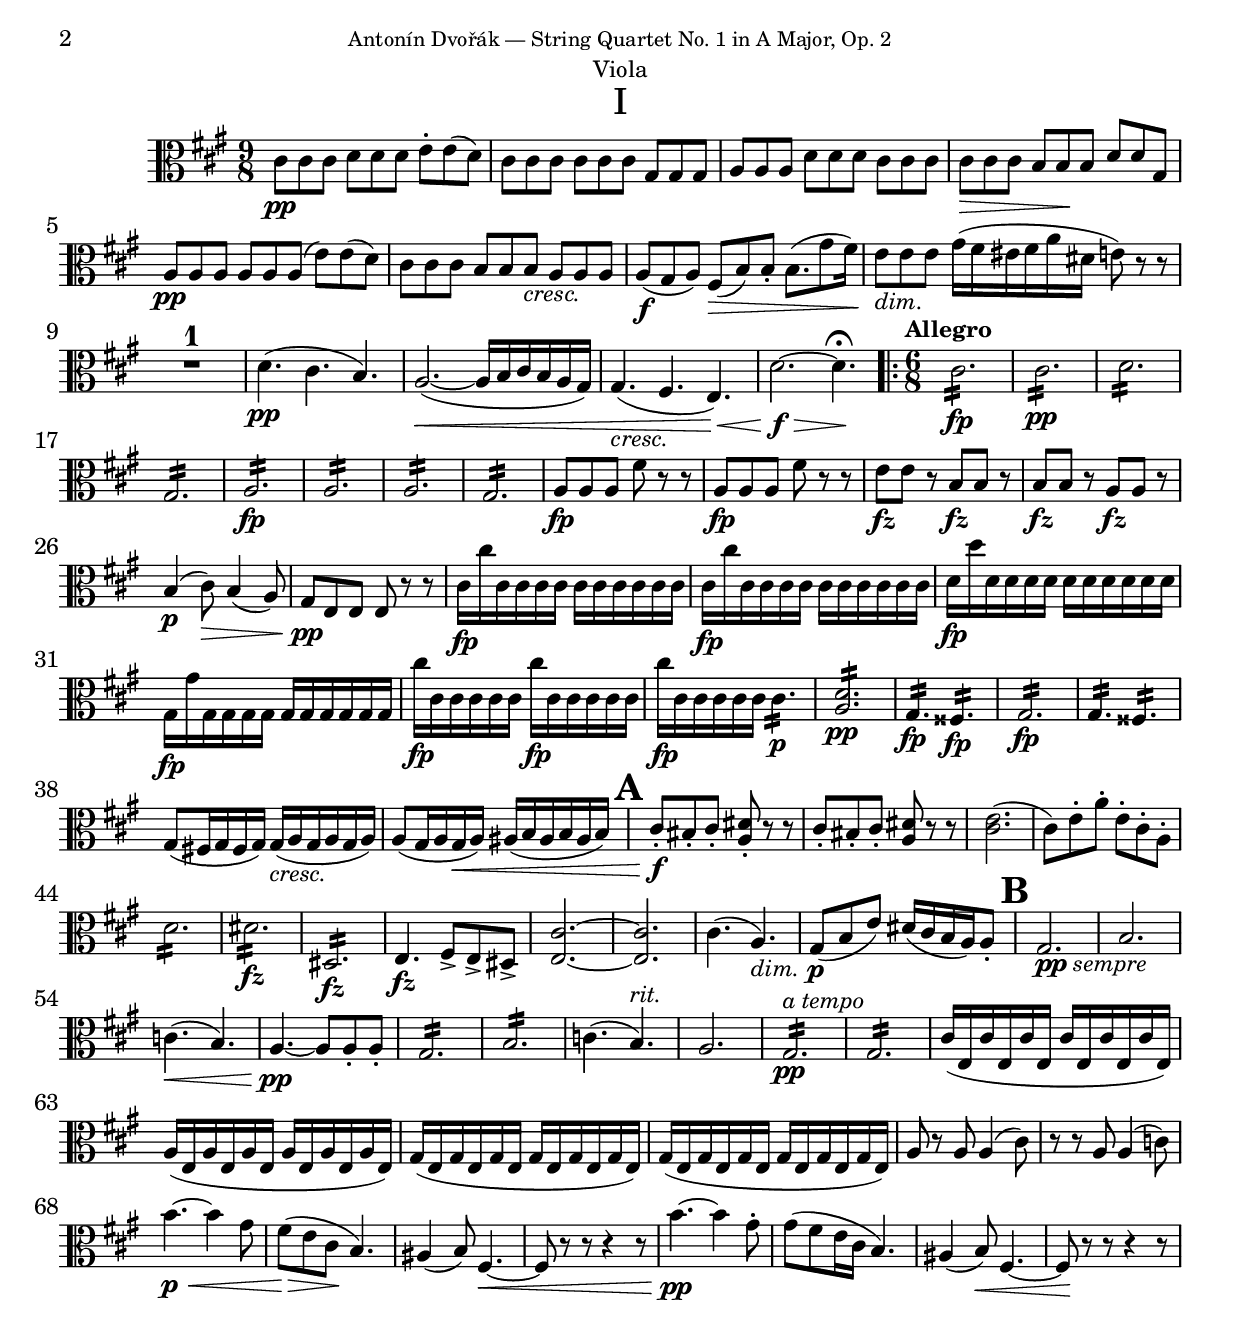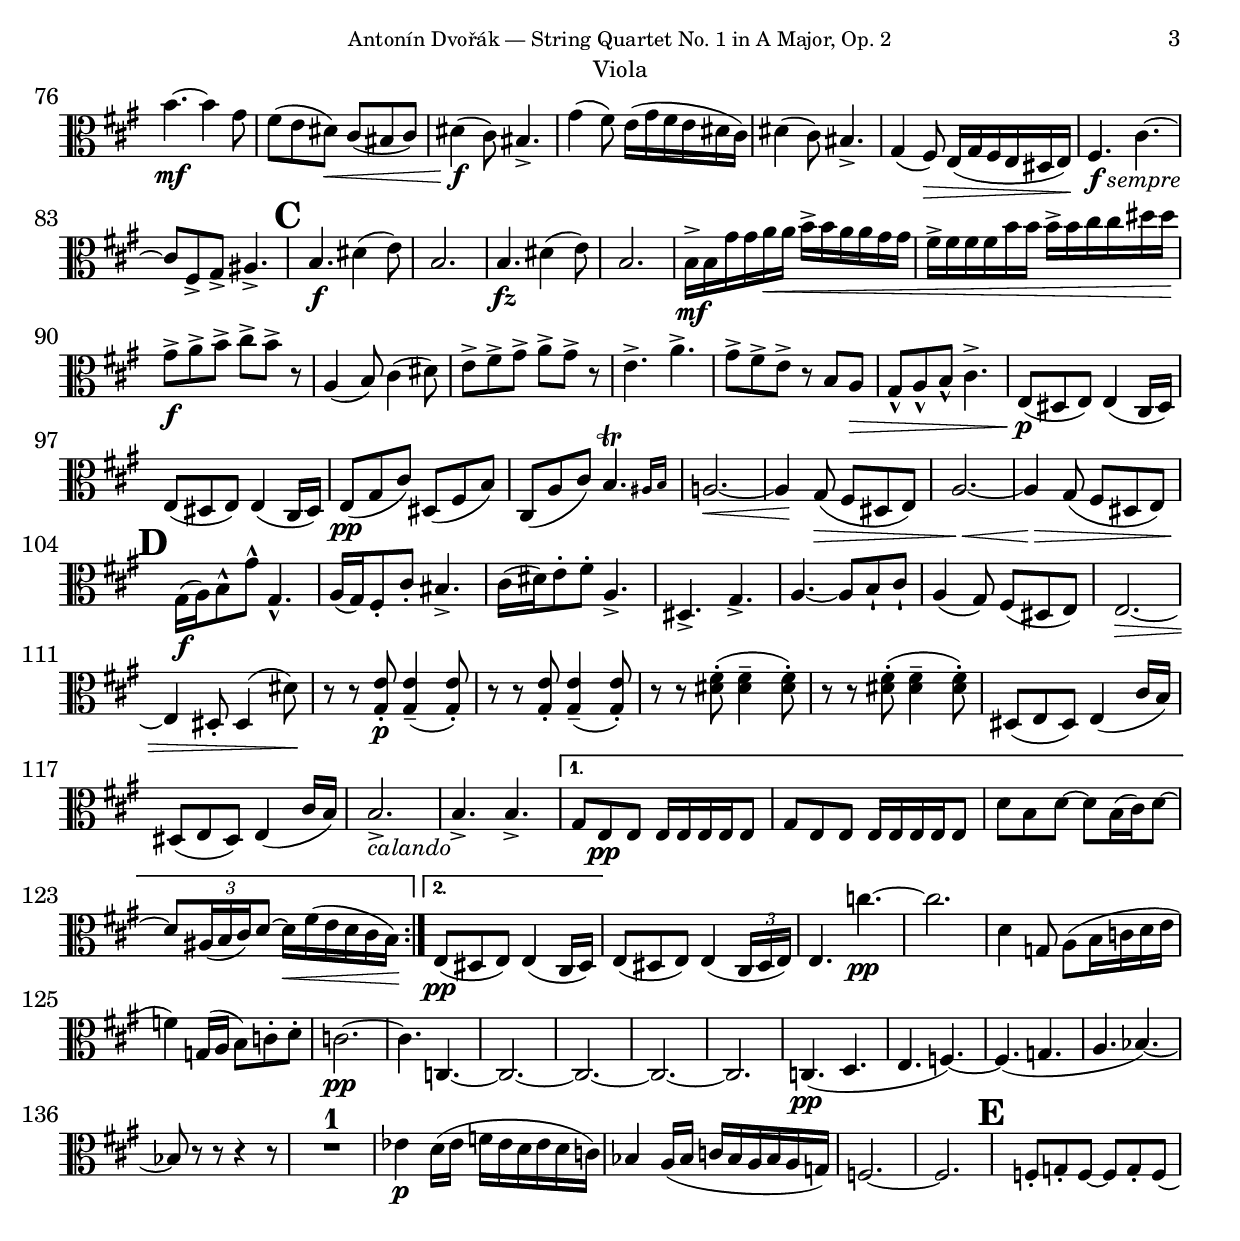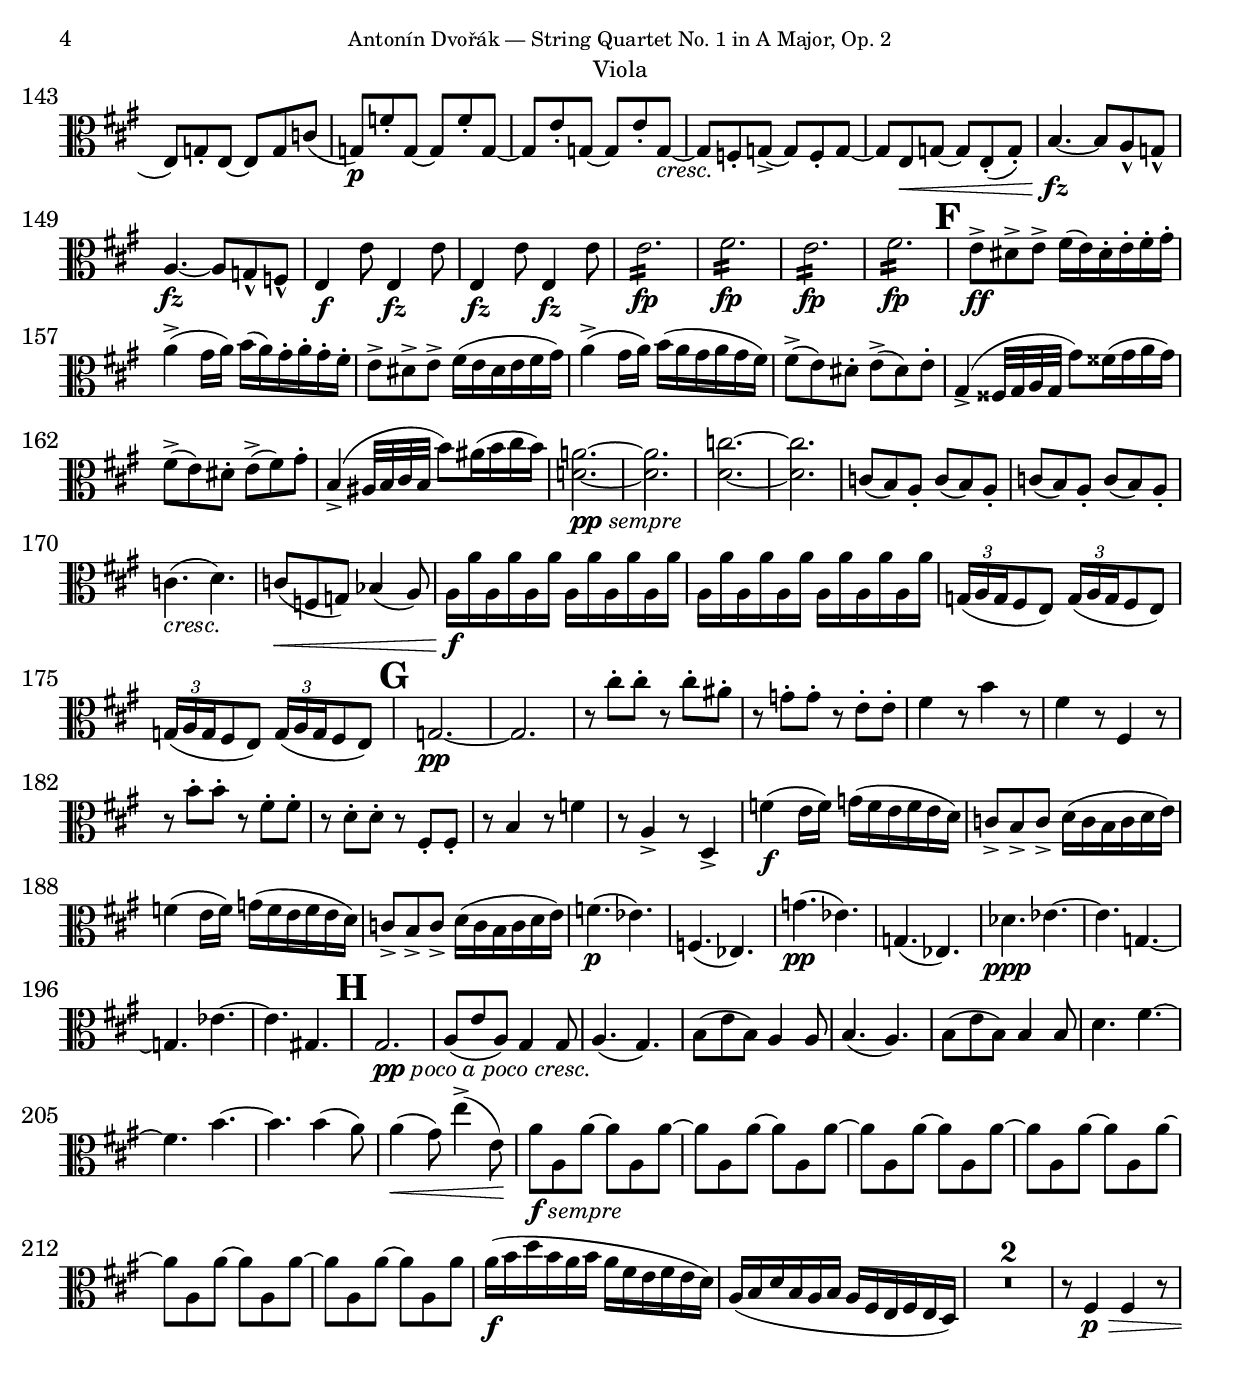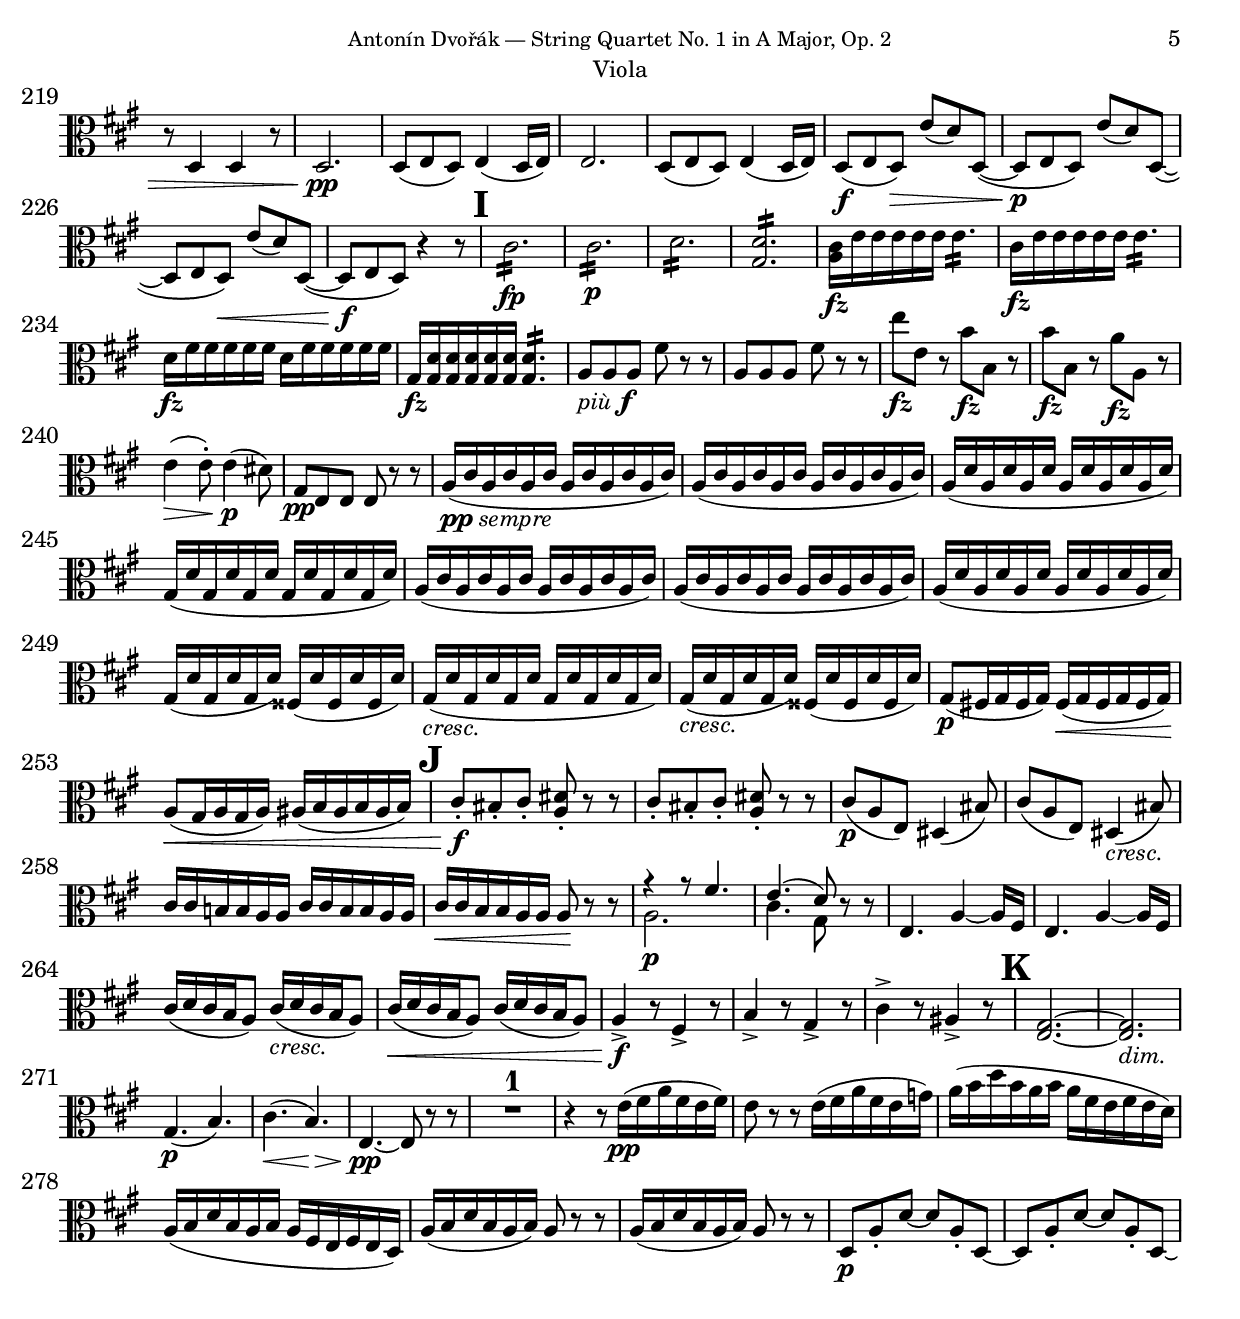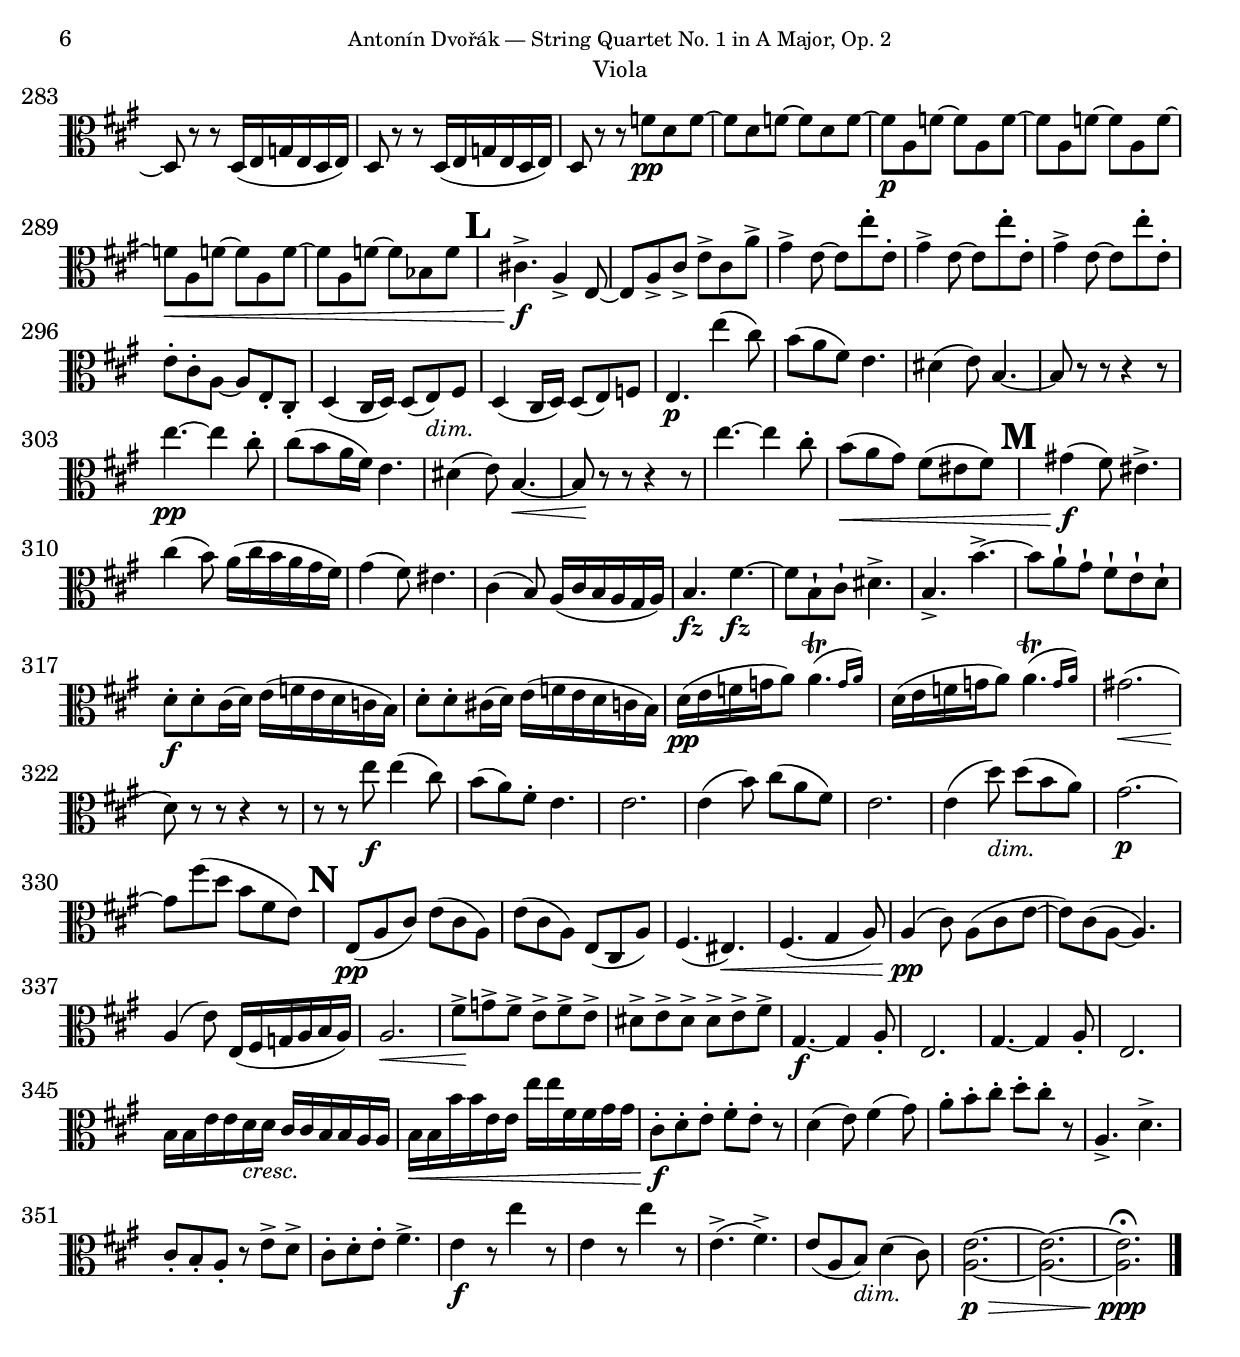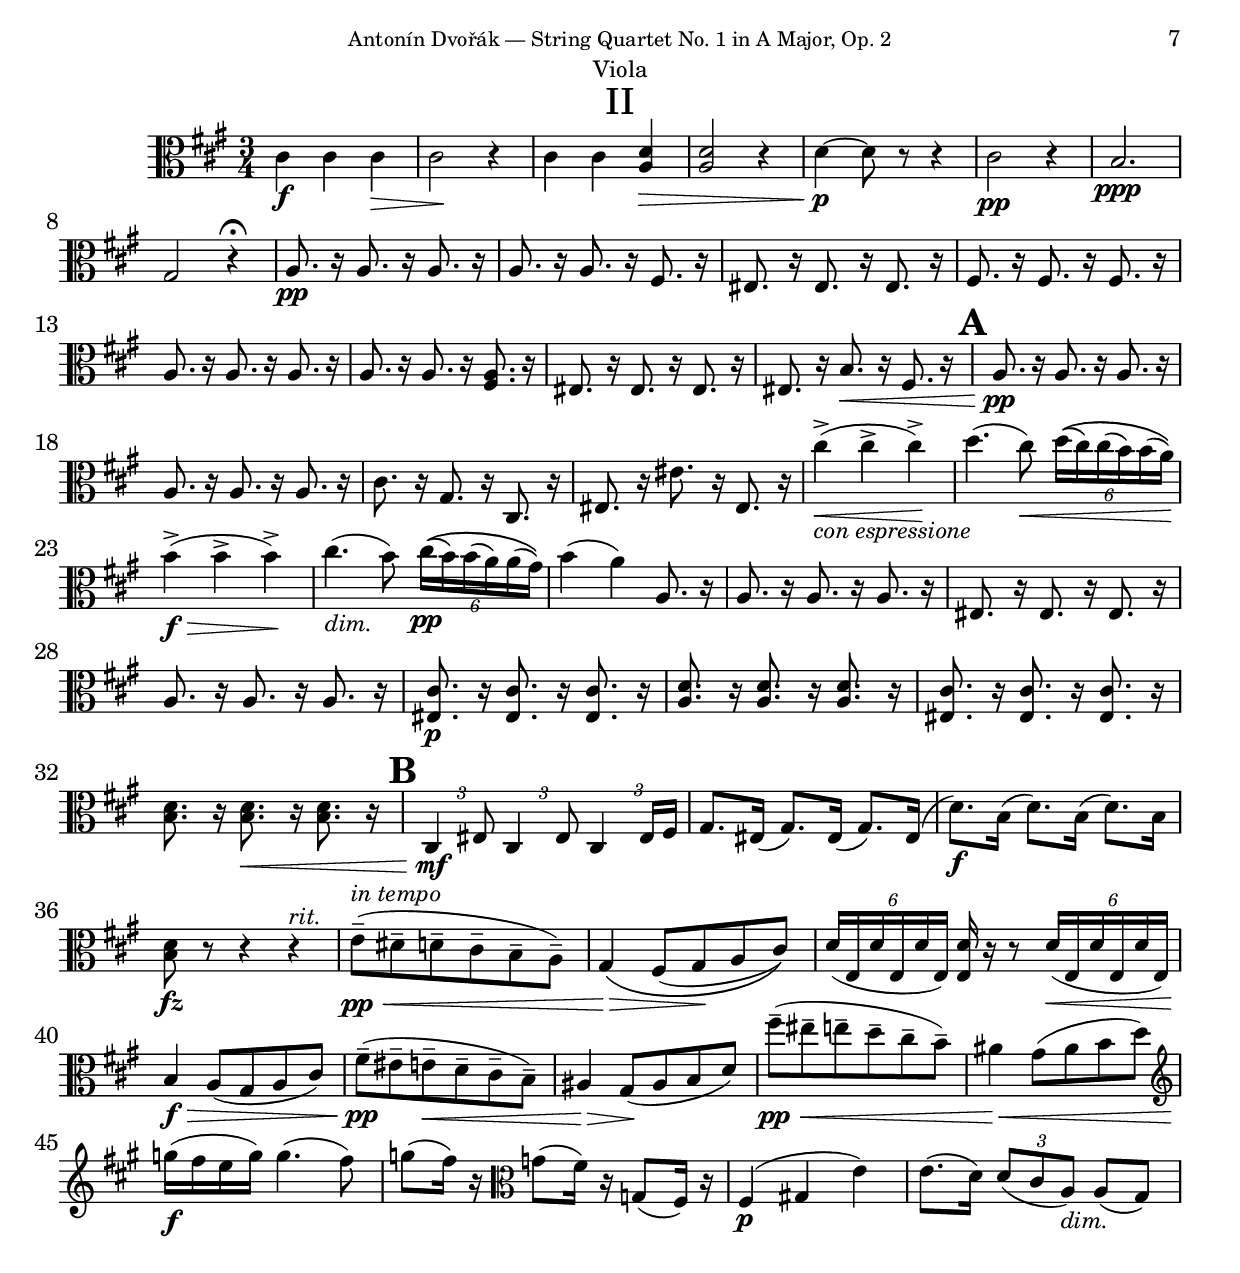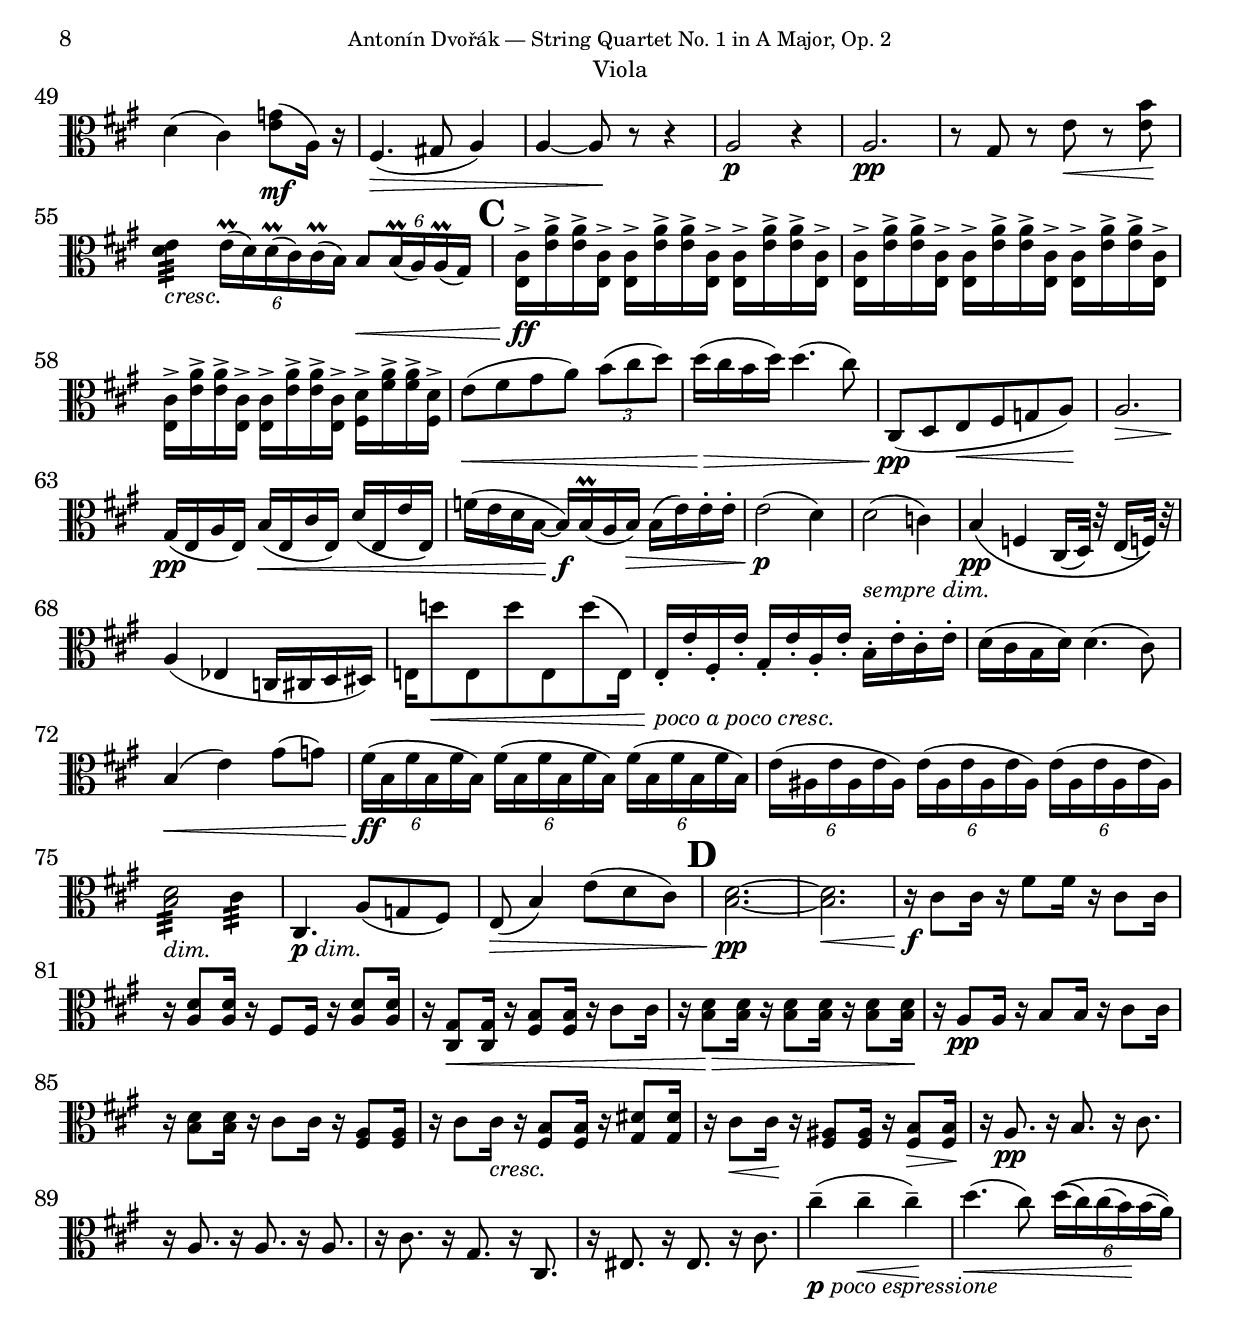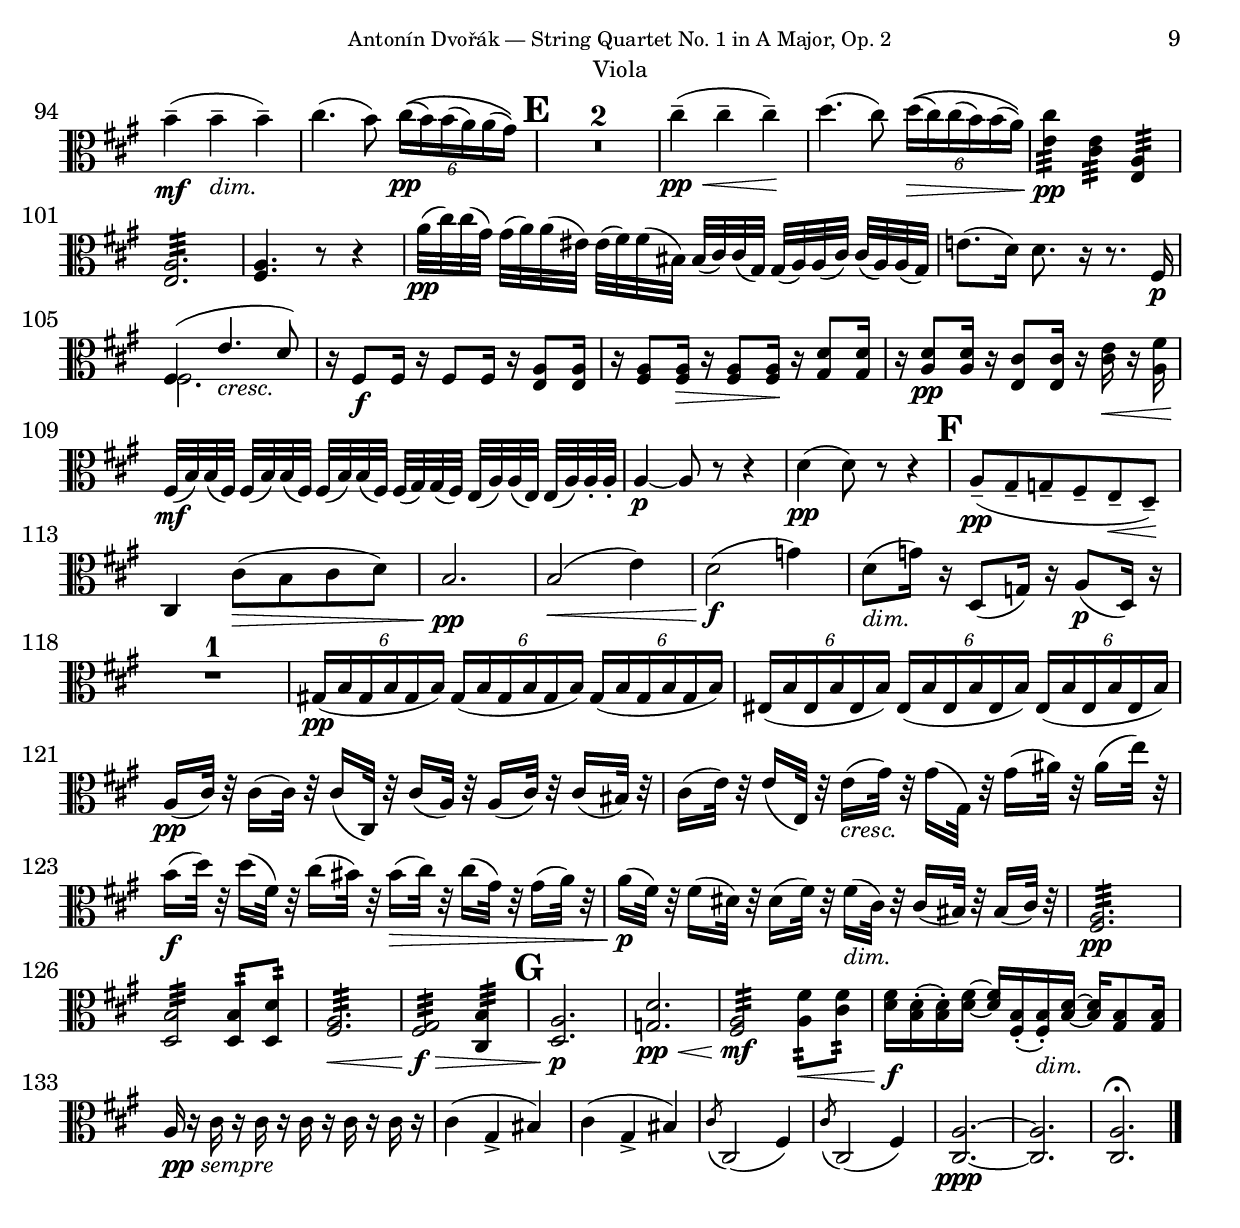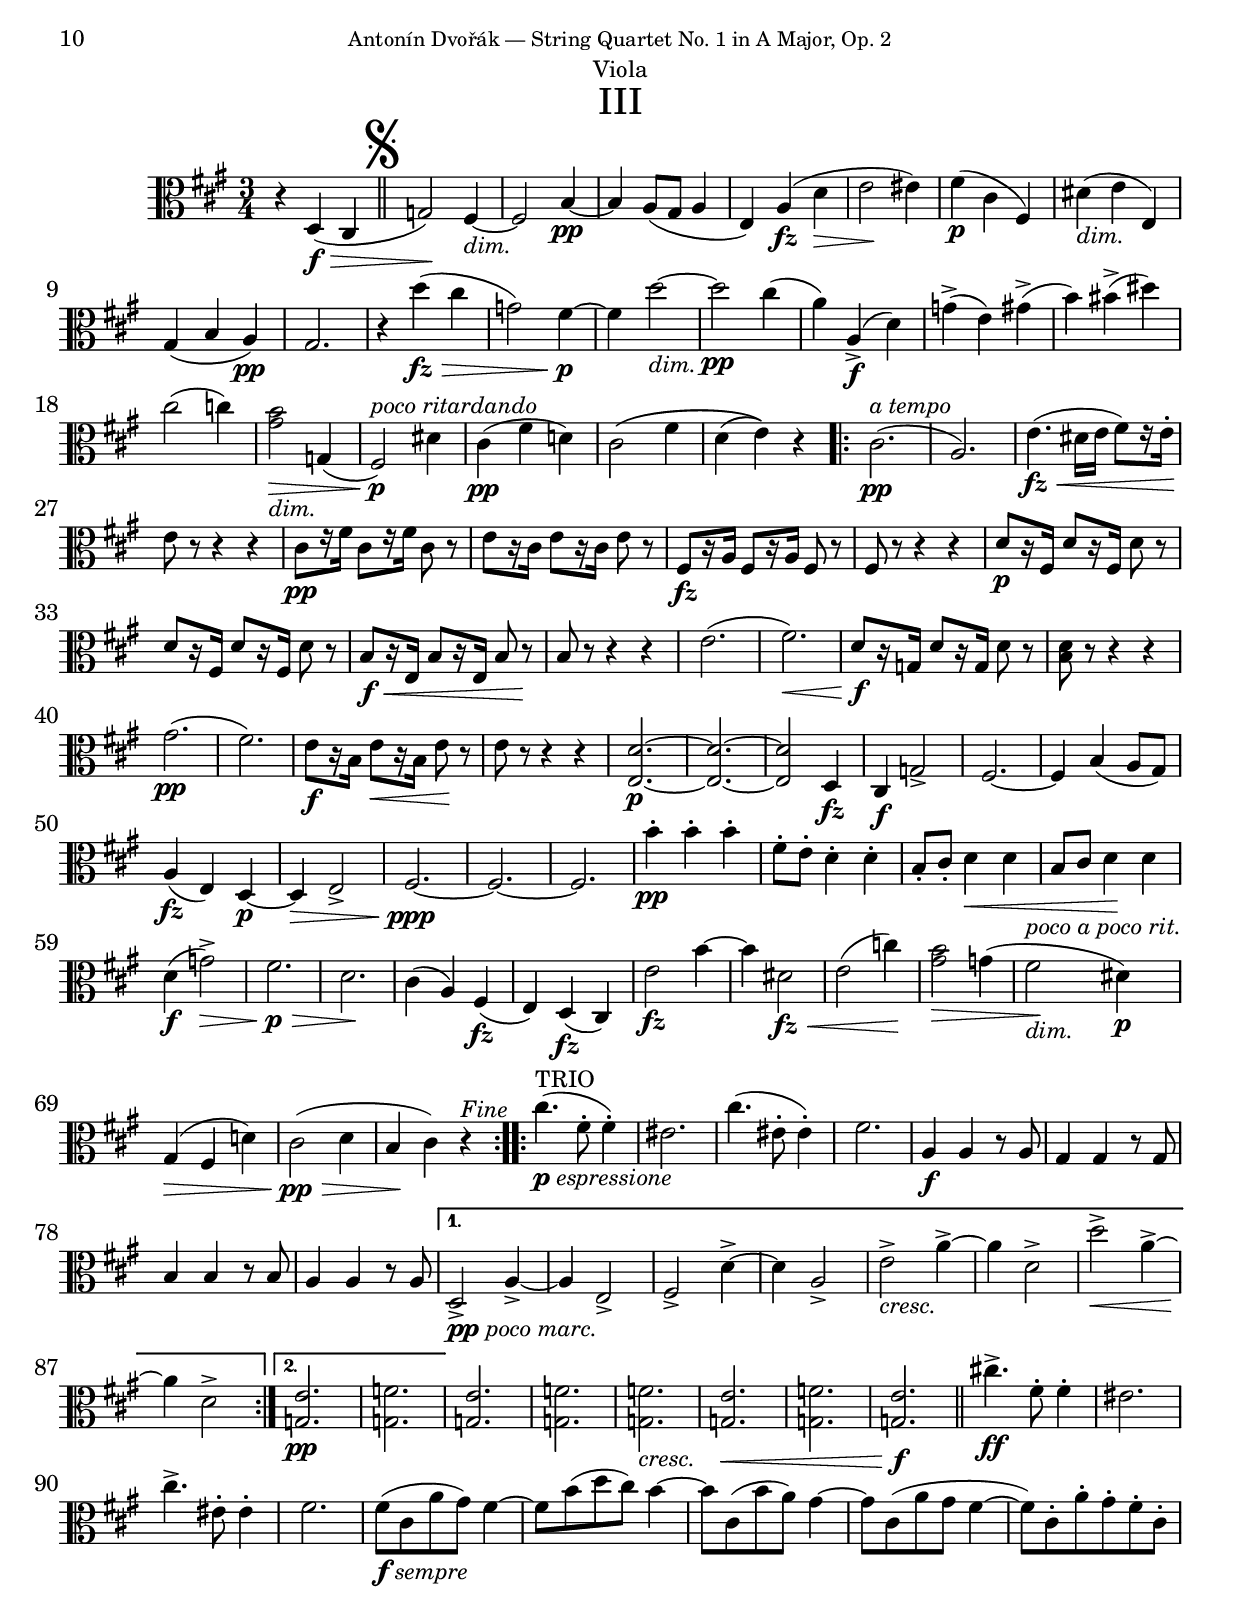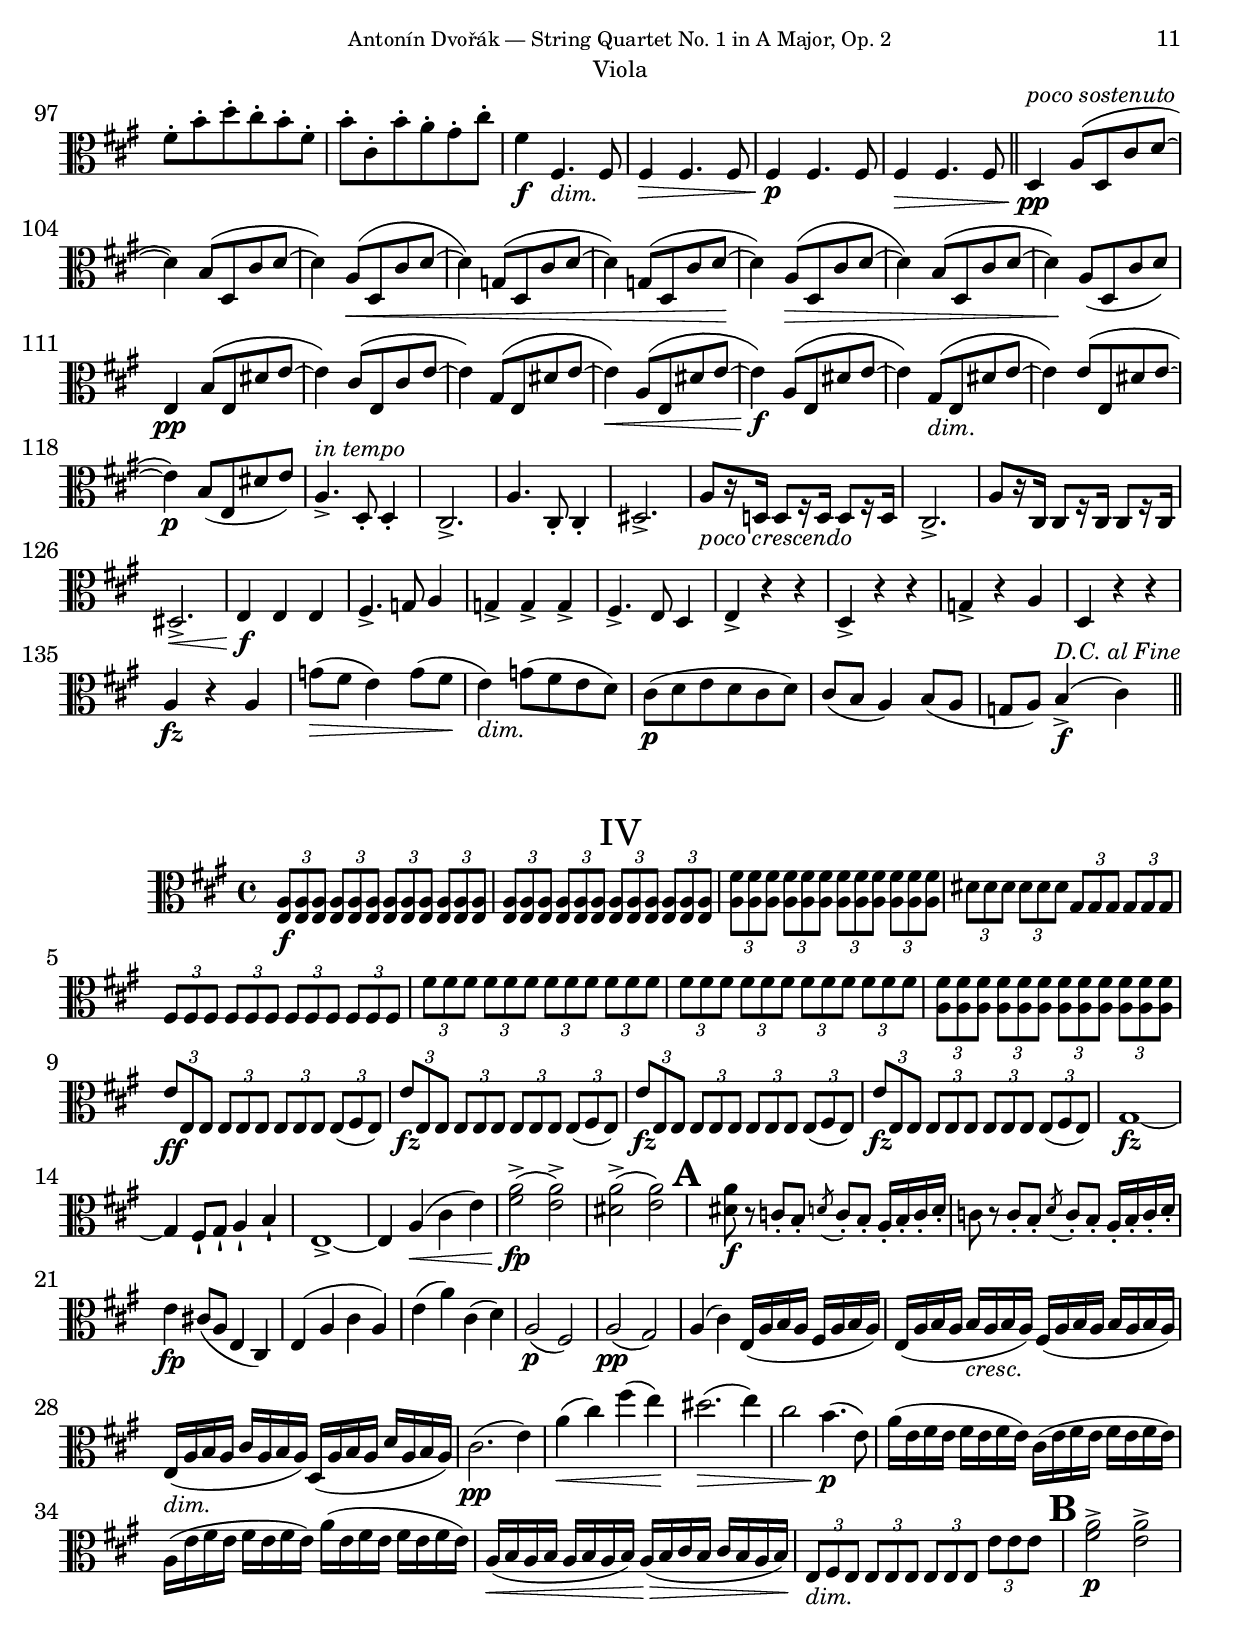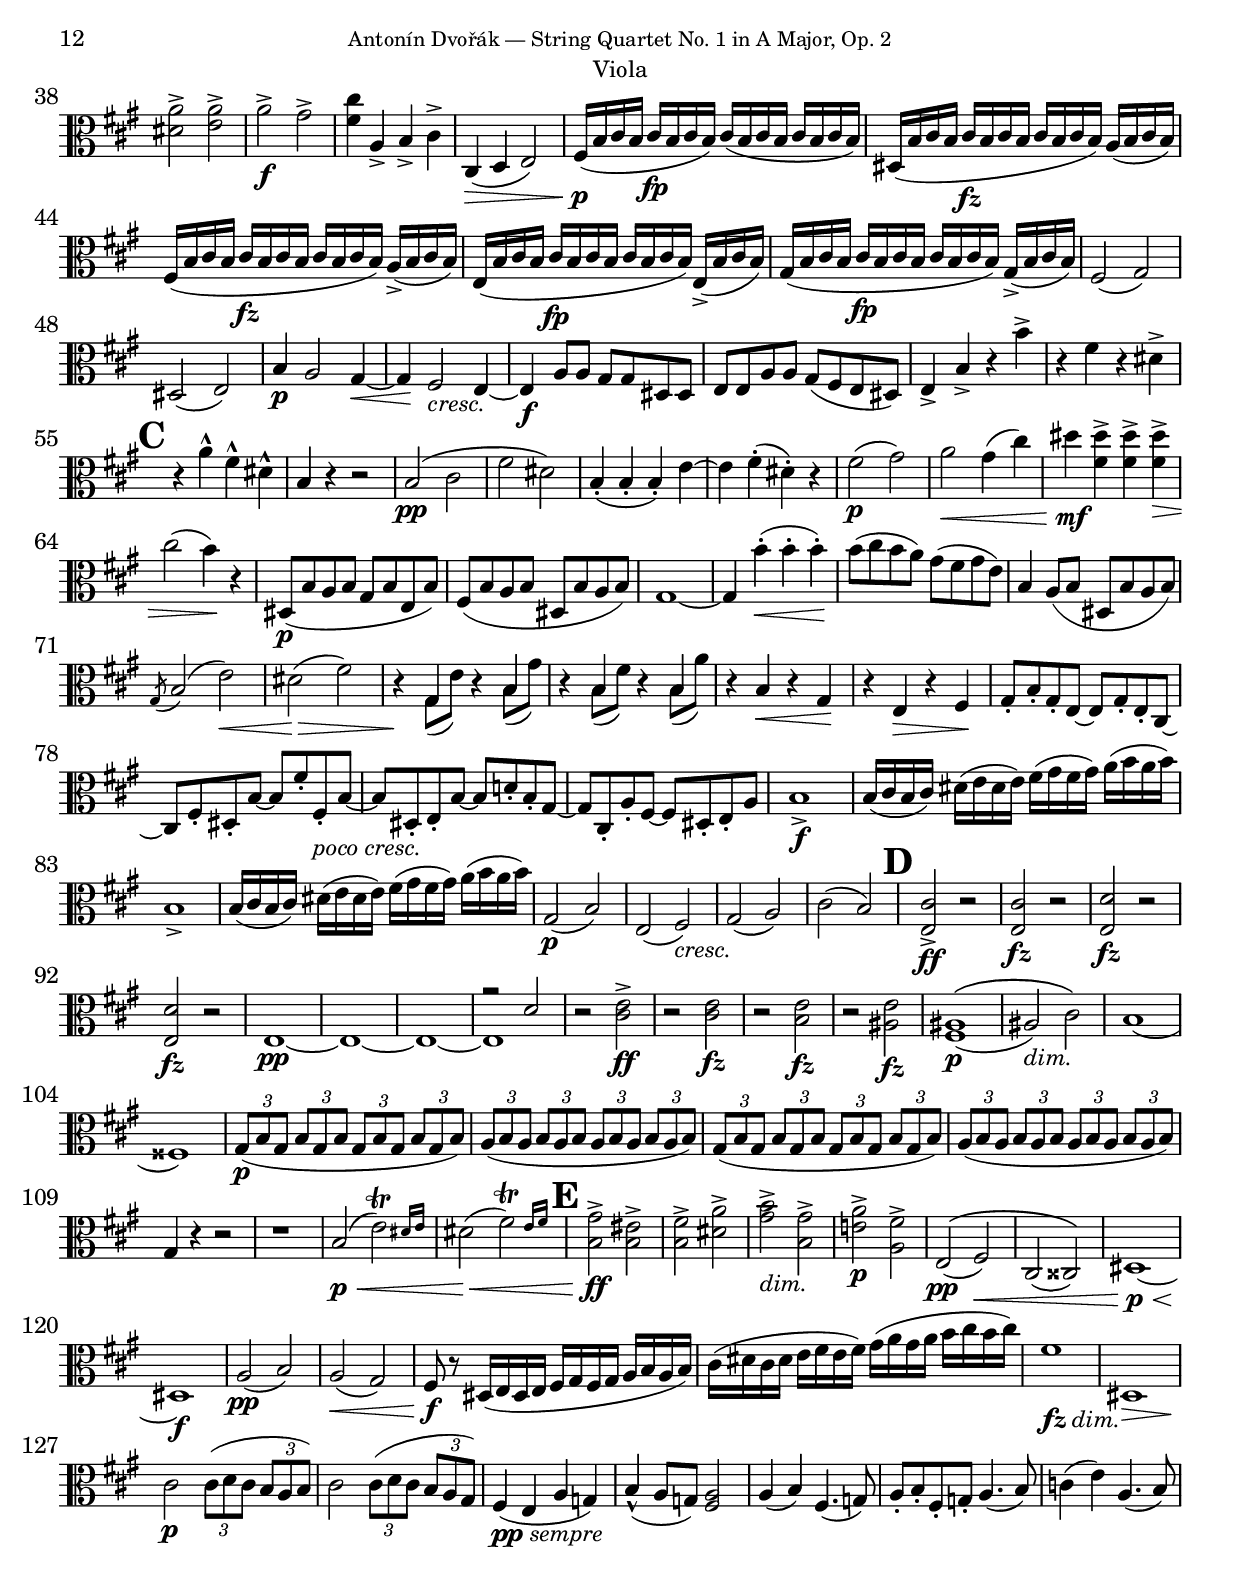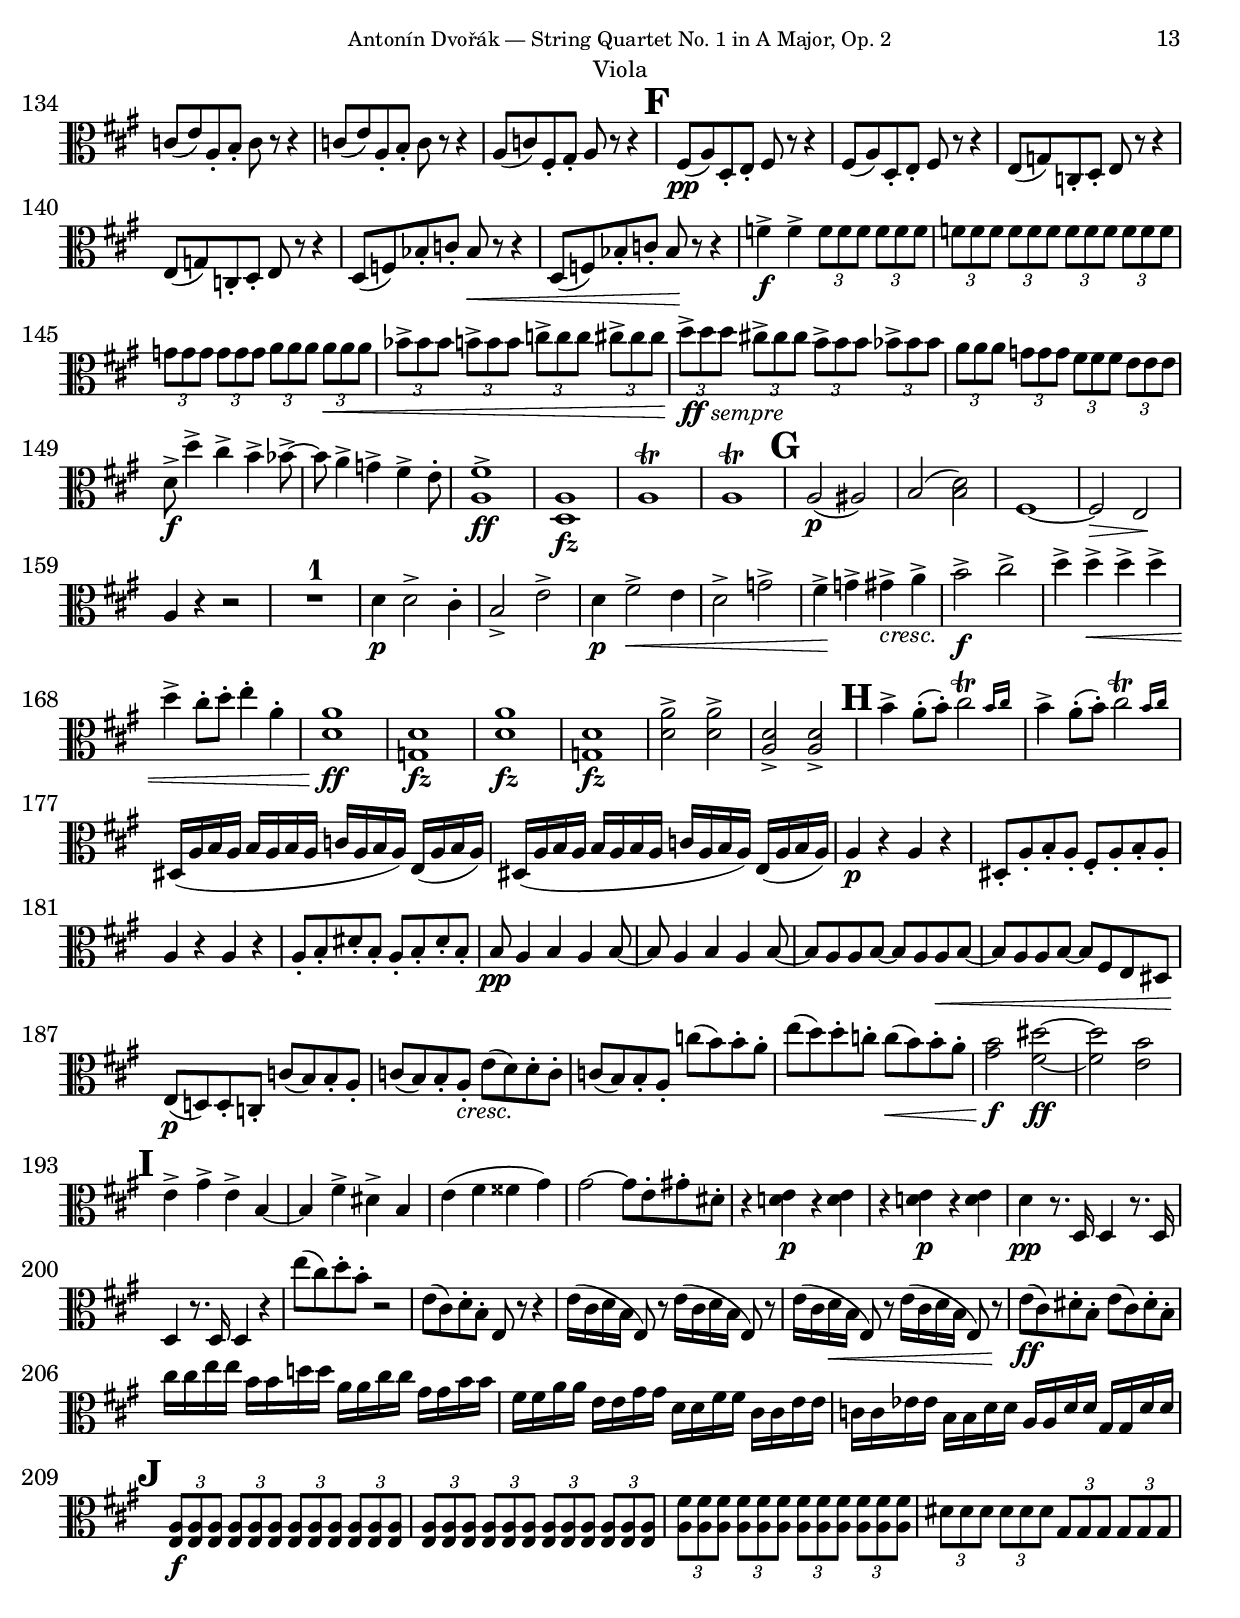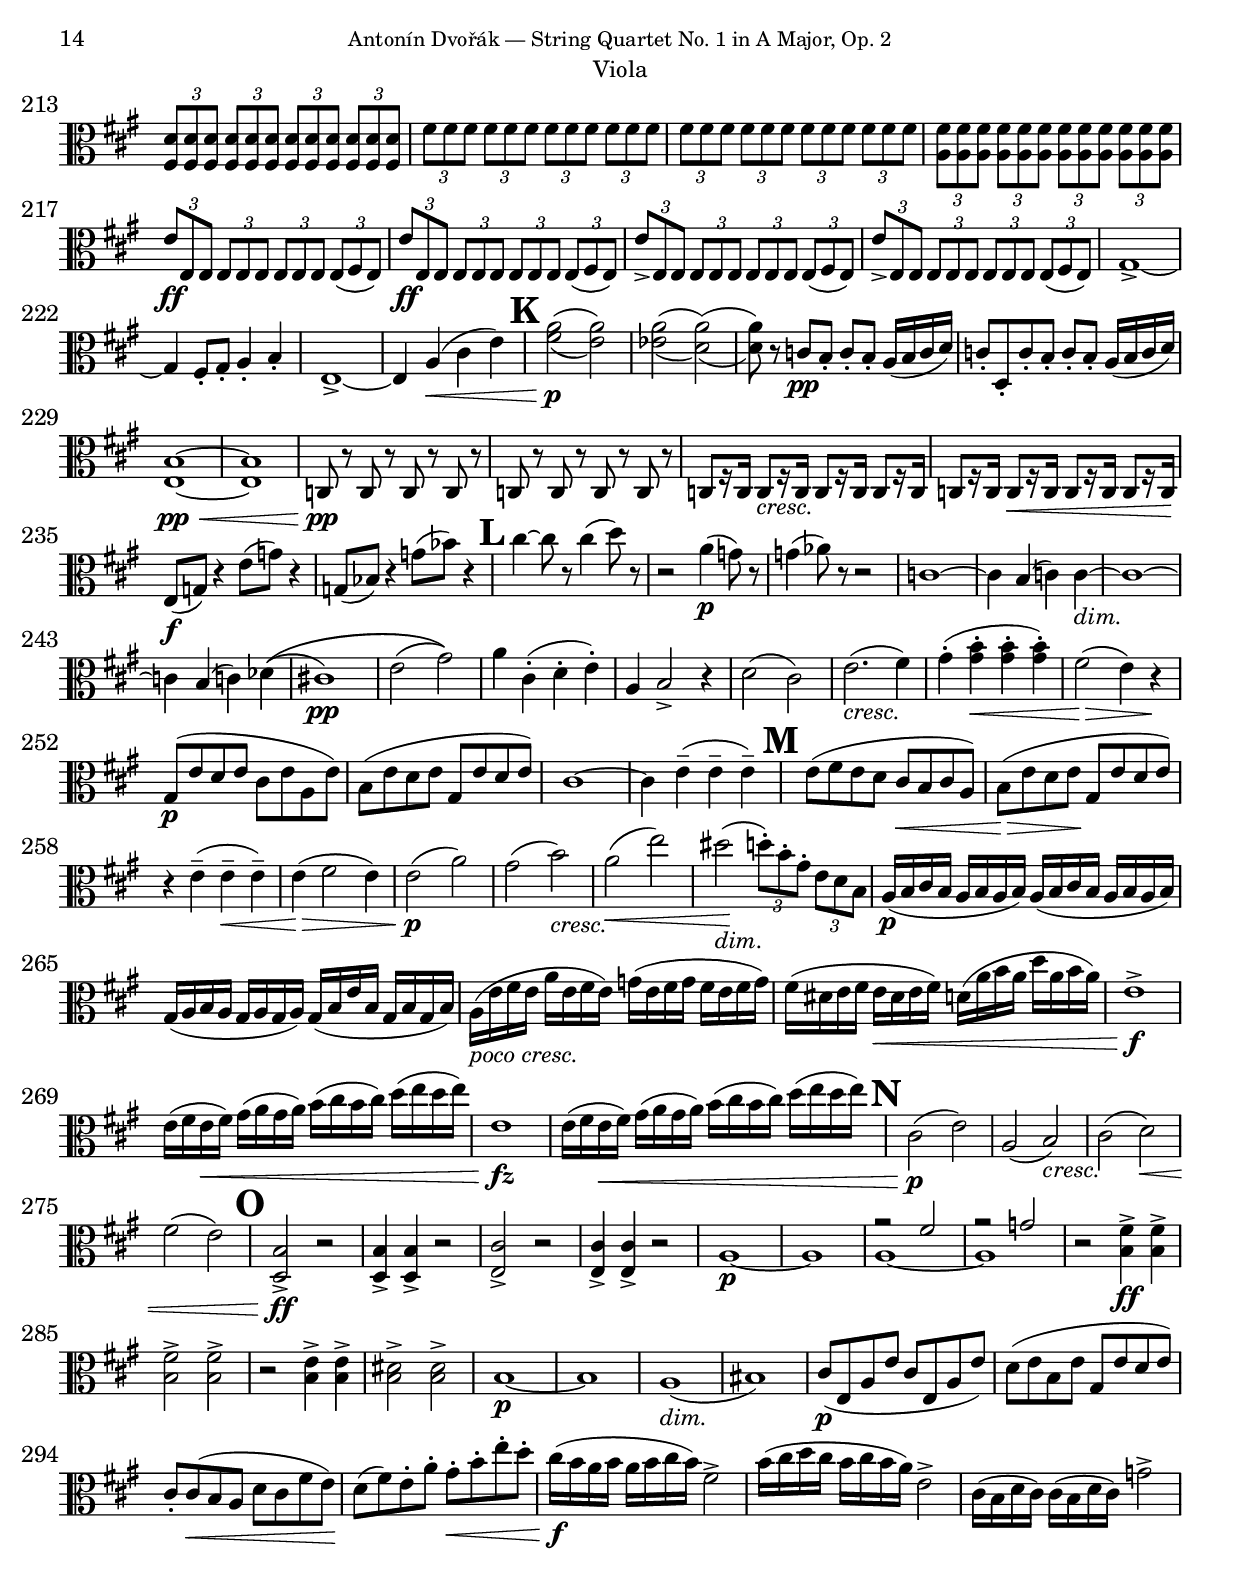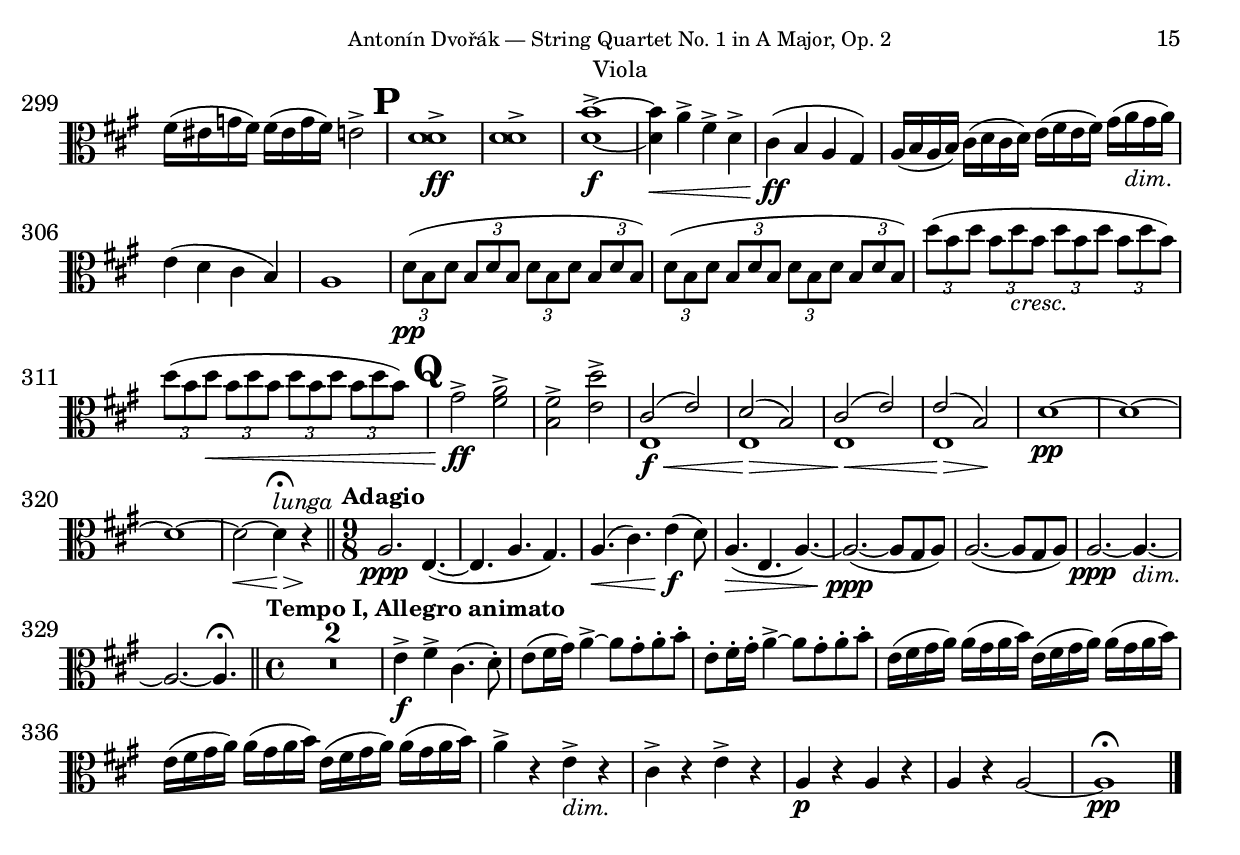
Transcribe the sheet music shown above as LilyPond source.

%###############################################################################
%#                                 H E A D E R                                 #
%###############################################################################
%
%  Composer           : Antonín Dvořák (1841 - 1904)
%  work               : String Quartet No. 1 in A Major, Op. 2
%  Source             : Souborné vydání díla, series IV, vol.5a Prague: Editio 
%                       Supraphon, 1989. Plate H 7625.
%  Type of score      : Score part for Viola
%  Typesetter         : Sébastien MANEN
%  date of initiation : Sunday 6 November 2022, 07:18
%
%###############################################################################
%#                          I N C L U D E   F I L E S                          #
%###############################################################################
\version "2.22.1"
\include "./00-Common/Quartet_n1_Op2_Header.ily"
%  work        : String Quartet No. 1 in A Major, Op. 2
%  typesetter  : Sébastien MANEN
%  date        : Sunday 6 November 2022, 07:18
%###############################################################################
%#                          P A P E R   S E C T I O N                          #
%###############################################################################
\paper {
	ragged-last-bottom = ##t
	ragged-bottom = ##t
%	indent = 0
%	left-margin = 10 \mm
%	annotate-spacing = ##t
%	top-margin = #2
%	first-page-number = 0
%	max-systems-per-page = #1
	markup-system-spacing.basic-distance = #6
%	markup-system-spacing.minimum-distance = #5
	score-markup-spacing.basic-distance = #12
	system-system-spacing.basic-distance = #10
	bookTitleMarkup = \markup {
		\column {
			\vspace #15
			\fill-line {
				\fromproperty #'header:composer
			}
			\vspace #10
			\fill-line {
				\fromproperty #'header:title
			}
			\vspace #10
			\fill-line {
				\fromproperty #'header:subtitle
			}
		}
	}
	oddHeaderMarkup = \markup {
		\on-the-fly \not-first-page \fill-line {
			\null
			\center-column {
				\smaller \fromproperty #'header:subsubtitle
				\fromproperty #'header:instrument
				%\vspace #1
			}
			\fromproperty #'page:page-number-string
		}
	}
	evenHeaderMarkup = \markup {
		\on-the-fly \not-first-page \fill-line {
			\fromproperty #'page:page-number-string
			\center-column {
				\smaller \fromproperty #'header:subsubtitle
				\fromproperty #'header:instrument
				%\vspace #1
			}
			\null
		}
	}
	oddFooterMarkup = \markup {
		\column {
			\fill-line {
				\on-the-fly #(on-page 1) \fromproperty #'header:copyright
			}
		}
	}
}

%  work        : String Quartet No. 1 in A Major, Op. 2
%  typesetter  : Sébastien MANEN
%  date        : Sunday 6 November 2022, 07:18
%###############################################################################
%#                           T I M E   S E C T I O N                           #
%###############################################################################
timeMvtI = {
	\time 9/8
}
timeMvtII = {
	\time 3/4
}
timeMvtIII = {
	\time 3/4
}
timeMvtIV = {
	\time 4/4
}

%  work        : String Quartet No. 1 in A Major, Op. 2
%  typesetter  : Sébastien MANEN
%  date        : Sunday 6 November 2022, 07:18
%###############################################################################
%#                         L A Y O U T   S E C T I O N                         #
%###############################################################################
#(set-global-staff-size 20)
%#(ly:set-option 'debug-skylines #t)
\layout {
	#(layout-set-staff-size 20)
	\set Score.alternativeNumberingStyle = #'numbers
%	\set Score.doubleRepeatType = #":|.|:"
	\set Score.markFormatter = #format-mark-alphabet
	\context {
		\Voice
		\override TupletBracket #'bracket-visibility = ##f
		\override Hairpin.to-barline = ##f
		\override TrillSpanner.bound-details.right.padding = #1
		\override Fingering.avoid-slur = #'around
		\override Arpeggio.padding = #0.25
		%\override Script.staff-padding = #'()
		\override Hairpin.height = #0.55
		\override Beam.breakable = ##t
	}
	\context {
		\Staff
		\consists #Measure_counter_engraver
		\override TupletBracket.staff-padding = ##f
		\override Fingering.staff-padding = #'()
		%\override Script.staff-padding = ##f
		\override MultiMeasureRest.space-increment = 1
	}
	\context {
		\Score
		\override RehearsalMark #'font-size = #4
		\override RehearsalMark.extra-spacing-width = #'(-0.3 . 0.3) %0.7
		\override RehearsalMark.outside-staff-priority = ##f
		\override RehearsalMark.extra-spacing-height = #'(-inf.0 . +inf.0)
		\override DynamicTextSpanner.font-size = #0
		\override BarNumber #'font-size = #0.1
		\override MeasureCounter.outside-staff-priority = #390
		\override FootnoteItem #'annotation-line = ##f
	}
}
layoutPart = \layout {
	\compressMMRests
	\compressEmptyMeasures
	\set Voice.restNumberThreshold = #0
}

%  work        : String Quartet No. 1 in A Major, Op. 2
%  typesetter  : Sébastien MANEN
%  date        : Sunday 6 November 2022, 07:18
%###############################################################################
%#                      S H O R T C U T S   S E C T I O N                      #
%###############################################################################
arco = \markup {\italic arco}
atempo = \markup {\italic {a tempo}}
calando = \markup {\italic {calando}}
crescmarkup = \markup {\italic cresc.}
dimmarkup = \markup {\italic dim.}
fconmoltaforza = \markup {\dynamic f \italic {con molta forza}}
fsempre = \markup { \dynamic f \italic {sempre}}
pconespressione = \markup { \dynamic p \italic {con espressione}}
piuf = \markup {\italic {più} \dynamic f}
pizz = \markup {\italic pizz.}
pppocoapococresc = \markup { \dynamic pp \italic {poco a poco cresc.}}
ppsempre = \markup { \dynamic pp \italic {sempre}}
rit = \markup {\italic rit.}
sulG = \markup {sul G.}

conespressione = \markup {\italic {con espressione}}
fespressivo = \markup {\dynamic f \italic espressivo}
intempo = \markup {\italic {in tempo}}
pdim = \markup { \dynamic p \italic dim.}
ppespr = \markup { \dynamic pp \italic { espr.}}
ppmoltoespressivo = \markup { \dynamic pp \italic {molto espressivo}}
ppocoespressione = \markup { \dynamic p \italic {poco espressione}}
sempredim = \markup {\italic {sempre dim.}}
pocoapococresc = #(make-music 'CrescendoEvent
             'span-direction START
             'span-type 'text
             'span-text "poco a poco cresc.")


dacapo = \markup {\italic {D.C. al Fine}}
fine = \markup {\italic Fine}
leggiero = \markup {\italic leggiero}
pespressione = \markup { \dynamic p \italic espressione}
pocoapocoritmarkup = \markup {\italic {poco a poco rit.}}
pococresc = \markup {\italic {poco cresc.}}
pococrescendo = \markup {\italic {poco crescendo}}
pocorit = \markup {\italic {poco rit.}}
pocoritardando = \markup {\italic {poco ritardando}}
pocosostenuto = \markup {\italic {poco sostenuto}}
ppmarc = \markup {\dynamic pp \italic {marc.}}
pppocomarc = \markup { \dynamic pp \italic {poco marc.}}

crescendo=^\markup {\italic crescendo}
fconespressione = \markup {\dynamic f \italic {con espressione}}
ffsempre = \markup {\dynamic ff \italic sempre}
fzcresc= \markup {\dynamic fz \italic cresc.}
fzdim= \markup {\dynamic fz \italic {dim.}}
lunga=^\markup {\italic {lunga}}
pocoapococrescmarkup=^\markup {\italic {poco a poco cresc.}}
semprestacc=^\markup {\italic {sempre stacc.}}
simile=^\markup {\italic simile}
staccsempre=^\markup {\italic {stacc. sempre}}


%\include "./00-Common/Quartet_n1_Op2_Format_Part03_Viola.ily"
%  work        : String Quartet No. 1 in A Major, Op. 2
%  typesetter  : Sébastien MANEN
%  date        : Sunday 6 November 2022, 07:18
%###############################################################################
%#                       T E M P I  C O N D U C T O R S                        #
%###############################################################################
tempiMvtI = {
	\tempo "Andante"
}
tempiMvtII = {
	\tempo "Andante affettuoso ed appassionato"
}
tempiMvtIII = {
	\tempo "Allegro Scherzando"
}
tempiMvtIV = {
	\tempo "Allegro animato"
}
%###############################################################################
%#                            T E M P I   P A R T S                            #
%###############################################################################
tempiPartMvtI = {
	
}
tempiPartMvtII = {
	
}
tempiPartMvtIII = {
	
}
tempiPartMvtIV = {
	
}

%  work        : String Quartet No. 1 in A Major, Op. 2
%  typesetter  : Sébastien MANEN
%  date        : Sunday 6 November 2022, 07:18
%###############################################################################
%#                          M U S I C   S E C T I O N                          #
%###############################################################################
musicViolaMvtI = \relative c' {
	\clef alto
	\key a \major
% mesures 1 à 5
	cis8\pp cis cis d d d e-. e( d)
	cis cis cis cis cis cis gis gis gis
	a a a d d d cis cis cis
	cis\> cis cis b b\! b d d gis,
	a\pp a a a a a( e') e( d)
% mesures 6 à 10
	cis cis cis b b b_\crescmarkup a a a
	a\f( gis a) fis(\> b) b-. b8.( gis'8 fis16)\!
	e8_\dimmarkup e e gis16( fis eis fis a dis, e8) r r
	R1*9/8
	d4.\pp( cis b)
% mesures 11 à 15
	a2.\<(~ a16 b cis b a gis)
	gis4.(_\crescmarkup fis e\<)
	d'2.\f\>~ d4.\fermata\! \time 6/8 \tempo "Allegro"
	\repeat volta 2 {
	    cis2.:16\fp
	    cis:\pp
% mesures 16 à 20
	    d:
	    gis,:
	    a:\fp
	    a:
	    a:
% mesures 21 à 25
	    gis:
	    a8\fp a a fis' r r
	    a,\fp a a fis' r r
	    e\fz e r b\fz b r
	    b\fz b r a\fz a r
% mesures 26 à 30
	    b4(\p cis8)\> b4( a8)
	    gis8\pp e e e r r 
	    cis'16\fp cis' cis, cis cis cis cis cis cis cis cis cis
	    cis\fp cis' cis, cis cis cis cis cis cis cis cis cis
	    d\fp d' d, d d d d d d d d d 
% mesures 31 à 35
	    gis,\fp gis' gis, gis gis gis gis gis gis gis gis gis
	    cis'\fp cis, cis cis cis cis cis'\fp cis, cis cis cis cis
	    cis'\fp cis, cis cis cis cis cis4.:16\p
	    <a d>2.:\pp
	    gis4.:\fp fisis:\fp
% mesures 36 à 40
	    gis2.:\fp
	    gis4.: fisis:
	    gis8( fis!16 gis fis gis) gis(_\crescmarkup a gis a gis a)
	    a8( gis16 a gis\< a) ais( b ais b ais b) \mark \default
	    cis8-.\f bis-. cis-. <a dis>-. r r 
% mesures 41 à 45
	    cis-. bis-. cis-. <a dis> r r
	    <cis e>2.(
	    cis8) e-. a-. e-. cis-. a-.
	    d2.:16
	    dis:\fz
% mesures 46 à 50
	    dis,:\fz
	    e4.\fz fis8-> e-> dis->
	    <e cis'>2.~
	    <e cis'>
	    cis'4.( a_\dimmarkup)
% mesures 51 à 55
	    gis8\p( b e) dis16( cis b a) a8-. \mark \default
	    gis2._\ppsempre
	    b
	    c4.(\< b)
	    a\pp~ a8 a-. a-.
% mesures 56 à 60
	    gis2.:16
	    b:
	    c4.( b)^\rit
	    a2.
	    gis2.:16\pp^\atempo
% mesures 61 à 65
	    gis:
	    cis16( e, cis' e, cis' e, cis' e, cis' e, cis' e,)
	    a( e a e a e a e a e a e)
	    gis( e gis e gis e gis e gis e gis e)
	    gis( e gis e gis e gis e gis e gis e)
% mesures 66 à 70
	    a8 r a a4( cis8)
	    r r a a4( c8)
	    b'4.\p\<~ b4 gis8
	    fis8(\> e cis\! b4.)
	    ais4( b8) fis4.\<~
% mesures 71 à 75
	    fis8 r r r4 r8
	    b'4.\pp~ b4 gis8-.
	    gis8( fis e16 cis b4.)
	    ais4( b8)\< fis4.~
	    fis8\! r r r4 r8
% mesures 76 à 80
	    b'4.\mf~ b4 gis8
	    fis8( e dis)\< cis( bis cis)
	    dis4(\f cis8) bis4.->
	    gis'4( fis8) e16( gis fis e dis cis)
	    dis4( cis8) bis4.->
% mesures 81 à 85
	    gis4( fis8)\> e16( gis fis e dis e)\!
	    fis4._\fsempre cis'~
	    cis8 fis,-> gis-> ais4.-> \mark \default
	    b\f dis4( e8)
	    b2.
% mesures 86 à 90
	    b4.\fz dis4( e8)
	    b2.
	    b16\mf-> b gis' gis a\< a b-> b a a gis gis
	    fis-> fis fis fis b b b-> b cis cis dis dis
	    gis,8->\f a-> b-> cis-> b-> r
% mesures 91 à 95
	    a,4( b8) cis4( dis8)
	    e8-> fis-> gis-> a-> gis-> r
	    e4.-> a->
	    gis8-> fis-> e-> r b a\>
	    gis-^ a-^ b-^ cis4.->
% mesures 96 à 100
	    e,8\p( dis e) e4( cis16 dis)
	    e8( dis e) e4( cis16 dis)
	    e8(\pp gis cis) dis,( fis b)
	    cis,( a' cis) \afterGrace b4.\trill {ais16[ b]}
	    a!2.~\<
% mesures 101 à 105
	    a4\! gis8(\> fis dis e)
	    a2.\<~
	    a4\> gis8( fis dis e) \mark \default
	    gis16(\f a) b8-^ gis'-^ gis,4.-^
	    a16( gis) fis8-. cis'-. bis4.->
% mesures 106 à 110
	    cis16( dis) e8-. fis-. a,4.->
	    dis,-> gis->
	    a4.~ a8 b-! cis-!
	    a4( gis8) fis( dis e)
	    e2.~\>
% mesures 111 à 115
	    e4 dis8-. dis4( dis'8)\!
	    r r <gis, e'>8\p-. <gis e'>4(-- <gis e'>8)-.
	    r r <gis e'>8-. <gis e'>4(-- <gis e'>8)-.
	    r r <dis' fis>8-.( <dis fis>4-- <dis fis>8-.)
	    r r <dis fis>8-.( <dis fis>4-- <dis fis>8-.)
% mesures 116 à 120
	    dis,( e dis) e4( cis'16 b)
	    dis,8( e dis) e4( cis'16 b)
	    b2.->_\calando
	    b4.-> b->
	}
	\alternative {
	    {
	        gis8 e\pp e e16 e e e e8
% mesures 121 à 125
	        gis8 e e e16 e e e e8
	        d' b d~ d b16( cis) d8~
	        d \times 2/3 {ais16( b cis)} d8~ d16\< fis( e d cis b)\!
	    }
	    {
	        e,8\pp( dis e) e4( cis16 dis)
	    }
	}
	e8( dis e) e4( \times 2/3 {cis16 dis e)}
% mesures 126 à 130
	e4. c''4.\pp~
	c2.
	d,4 g,8 a8( b16 c d e
	f4) g,16( a b8) c-. d-.
	c2.~\pp
% mesures 131 à 135
	c4. c,~
	c2.~
	c2.~
	c2.~
	c2.
% mesures 136 à 140
	c4.\pp( d
	e f)~
	f( g
	a bes)~
	bes8 r r r4 r8
% mesures 141 à 145
	R2.
	ees4\p d16( ees f ees d ees d c)
	bes4 a16( bes c bes a bes a g)
	f2.~
	f \mark \default
% mesures 146 à 150
	f8-. g-. f~ f g-. f(
	e) g-. e~ e g c(
	g)\p f'-. g,~ g f'-. g,~
	g e'-. g,~ g e'-. g,~_\crescmarkup
	g f-. g->~ g f-. g~
% mesures 151 à 155
	g e\< g~ g e-.( g-.)
	b4.\fz~ b8 a-^ g-^
	a4.\fz~ a8 g-^ f-^
	e4\f e'8 e,4\fz e'8
	e,4\fz e'8 e,4\fz e'8
% mesures 156 à 160
	e2.:16\fp
	fis:\fp
	e:\fp
	fis:\fp \mark \default
	e8\ff-> dis-> e-> fis16( e) dis-. e-. fis-. gis-.
% mesures 161 à 165
	a4->( gis16 a) b( a) gis-. a-. gis-. fis-.
	e8-> dis-> e-> fis16( e dis e fis gis)
	a4->( gis16 a) b( a gis a gis fis)
	fis8->( e) dis-. e(-> dis) e-.
	gis,4->( fisis32 gis a gis gis'8) fisis16( gis a gis)
% mesures 166 à 170
	fis8->( e) dis-. e(-> fis) gis-.
	b,4->( ais32 b cis b b'8) ais16( b cis b)
	<d,! a'!>2._\ppsempre~
	<d a'>
	<d c'>~
% mesures 171 à 175
	<d c'>
	c8( b) a-. c( b) a-.
	c( b) a-. c( b) a-.
	c4.(_\crescmarkup d)
	c8(\< f, g) bes4( a8)
% mesures 176 à 180
	a16\f a' a, a' a, a' a, a' a, a' a, a' 
	a, a' a, a' a, a' a, a' a, a' a, a' 
	\times 2/3 {g,16( a g} fis8 e) \times 2/3 {g16( a g} fis8 e) 
	\times 2/3 {g16( a g} fis8 e) \times 2/3 {g16( a g} fis8 e) \mark \default
	g2.\pp~
% mesures 181 à 185
	g
	r8 cis'-. cis-. r cis-. ais-.
	r g-. g-. r e-. e-.
	fis4 r8 b4 r8
	fis4 r8 fis,4 r8
% mesures 186 à 190
	r8 b'-. b-. r fis-. fis-.
	r d-. d-. r fis,-. fis-.
	r8 b4 r8 f'4
	r8 a,4-> r8 d,4->
	f'4\f( e16 f) g( f e f e d)
% mesures 191 à 195
	c8-> b-> c-> d16( c b c d e)
	f4( e16 f) g( f e f e d)
	c8-> b-> c-> d16( c b c d e)
	f4.\p( ees)
	f,( ees)
% mesures 196 à 200
	g'(\pp ees)
	g,( ees)
	des'\ppp ees~
	ees g,~
	g ees'~
% mesures 201 à 205
	ees gis,! \mark \default
	gis2._\pppocoapococresc
	a8( e' a,) gis4 gis8
	a4.( gis)
	b8( e b) a4 a8
% mesures 206 à 210
	b4.( a)
	b8( e b) b4 b8
	d4. fis~
	fis b~
	b b4( a8)
% mesures 211 à 215
	a4(\< gis8) e'4->( e,8)\!
	a8_\fsempre a, a'~ a a, a'~ 
	a a, a'~ a a, a'~ 
	a a, a'~ a a, a'~ 
	a a, a'~ a a, a'~ 
% mesures 216 à 220
	a a, a'~ a a, a'~ 
	a a, a'~ a a, a'
	a16\f( b d b a b a fis e fis e d)
	a( b d b a b a fis e fis e d)
	R2.*2
% mesures 221 à 225
	
	r8 fis4\p\> fis r8
	r d4 d r8
	d2.\pp
	d8( e d) e4( d16 e)
% mesures 226 à 230
	e2.
	d8( e d) e4( d16 e)
	d8(\f e d\>) e'( d) d,~(
	d\p e d) e'( d) d,~(
	d e d)\< e'( d) d,~(
% mesures 231 à 235
	d\f e d) r4 r8 \mark \default
	cis'2.:16\fp
	cis:\p
	d:
	<gis, d'>:
% mesures 236 à 240
	<a cis>16\fz e' e e e e e4.:16
	cis16\fz e e e e e e4.:16
	d16\fz fis fis fis fis fis d fis fis fis fis fis
	gis,\fz <gis d'> <gis d'> <gis d'> <gis d'> <gis d'> <gis d'>4.:16
	a8_\piuf a a fis' r r
% mesures 241 à 245
	a, a a fis' r r
	e'\fz e, r b'\fz b, r 
	b'\fz b, r a'\fz a, r
	e'4\>( e8-.) e4(\p dis8)
	gis,\pp e e e r r
% mesures 246 à 250
	a16_\ppsempre( cis a cis a cis a cis a cis a cis)
	a( cis a cis a cis a cis a cis a cis)
	a( d a d a d a d a d a d)
	gis,( d' gis, d' gis, d' gis, d' gis, d' gis, d')
	a( cis a cis a cis a cis a cis a cis)
% mesures 251 à 255
	a( cis a cis a cis a cis a cis a cis)
	a( d a d a d a d a d a d)
	gis,( d' gis, d' gis, d') fisis,( d' fisis, d' fisis, d')
	gis,(_\crescmarkup d' gis, d' gis, d' gis, d' gis, d' gis, d')
	gis,(_\crescmarkup d' gis, d' gis, d') fisis,( d' fisis, d' fisis, d')
% mesures 256 à 260
	gis,8\p( fis!16 gis fis gis) fis(\< gis fis gis fis gis)
	a8(\< gis16 a gis a) ais( b ais b ais b) \mark \default
	cis8-.\f bis-. cis-. <a dis>-. r r 
	cis8-. bis-. cis-. <a dis>-. r r 
	cis\p( a e) dis4( bis'8)
% mesures 261 à 265
	cis( a e) dis4(_\crescmarkup bis'8)
	cis16 cis b! b a a cis cis b b a a
	cis\< cis b b a a a8\! r r
	<<{
	    r4 r8 fis'4.
	    e4.( d8)
	} \\ {
	    a2.\p
	    cis4. gis8
	}>> r8 r
% mesures 266 à 270
	e4. a4~ a16 fis
	e4. a4~ a16 fis
	cis'16( d cis b a8) cis16(_\crescmarkup d cis b a8) 
	cis16(\< d cis b a8) cis16( d cis b a8) 
	a4->\f r8 fis4-> r8
% mesures 271 à 275
	b4-> r8 gis4-> r8
	cis4-> r8 ais4-> r8 \mark \default
	<e gis>2.~
	<e gis>_\dimmarkup
	gis4.\p( b)
% mesures 276 à 280
	cis(\< b\>)
	e,4.\pp~ e8 r r 
	R2.
	r4 r8 e'16\pp( fis a fis e fis)
	e8 r r e16( fis a fis e g)
% mesures 281 à 285
	a( b d b a b a fis e fis e d)
	a( b d b a b a fis e fis e d)
	a'( b d b a b) a8 r r
	a16( b d b a b) a8 r r
	d,8\p a'-. d~ d a-. d,~
% mesures 286 à 290
	d8 a'-. d~ d a-. d,~
	d r r d16( e g e d e)
	d8 r r d16( e g e d e)
	d8 r r f'\pp d f~
	f d f~ f d f~
% mesures 291 à 295
	f\p a, f'~ f a, f'~
	f a, f'~ f a, f'~
	f\< a, f'~ f a, f'~
	f a, f'~ f bes, f' \mark \default
	cis!4.\f-> a4-> e8~
% mesures 296 à 300
	e a-> cis-> e-> cis a'->
	gis4-> e8~ e e'-. e,-.
	gis4-> e8~ e e'-. e,-.
	gis4-> e8~ e e'-. e,-.
	e-. cis-. a~ a e-. cis-.
% mesures 301 à 305
	d4( cis16 d) d8( e_\dimmarkup) fis 
	d4( cis16 d) d8( e) f 
	e4.\p e''4( cis8)
	b( a fis) e4.
	dis4( e8) b4.~
% mesures 306 à 310
	b8 r r r4 r8
	e'4.\pp~ e4 cis8-.
	cis( b a16 fis) e4.
	dis4( e8) b4.\<~
	b8\! r r r4 r8
% mesures 311 à 315
	e'4.~ e4 cis8-.
	b(\< a gis) fis( eis fis) \mark \default
	gis!4\f( fis8) eis4.->
	cis'4( b8) a16( cis b a gis fis)
	gis4( fis8) eis4.
% mesures 316 à 320
	cis4( b8) a16( cis b a gis a)
	b4.\fz fis'\fz~
	fis8 b,-! cis-! dis4.->
	b-> b'->~
	b8 a-! gis-! fis-! e-! d-!
% mesures 321 à 325
	d-.\f d-. cis16( d) e( f e d c b)
	d8-. d-. cis!16( d) e( f e d c b)
	d(\pp e f g a8) \afterGrace a4.(\trill {g16[ a])}
	d,16( e f g a8) \afterGrace a4.(\trill {g16[ a])}
	gis!2.(\<
% mesures 326 à 330
	d8)\! r r r4 r8
	r8 r e'\f e4( cis8)
	b( a) fis-. e4.
	e2.
	e4( b'8) cis( a fis)
% mesures 331 à 335
	e2.
	e4( d'8)_\dimmarkup d( b a)
	gis2.\p~
	gis8 fis'( d b fis e) \mark \default
	e,\pp( a cis) e( cis a)
% mesures 336 à 340
	e'( cis a) e( cis a')
	fis4.( eis)\<
	fis( gis4 a8)
	a4\pp( cis8) a8( cis e~
	e) cis( a~ a4.)
% mesures 341 à 345
	a4( e'8) e,16( fis g a b a)
	a2.\<
	fis'8\!-> g-> fis-> e-> fis-> e->
	dis-> e-> dis-> dis-> e-> fis->
	gis,4.\f~ gis4 a8-.
% mesures 346 à 350
	e2.
	gis4.~ gis4 a8-.
	e2.
	b'16 b e e d_\crescmarkup d cis cis b b a a
	b\< b b' b e, e e' e fis, fis gis gis
% mesures 351 à 355
	cis,8\f-. d-. e-. fis-. e-. r
	d4( e8) fis4( gis8)
	a-. b-. cis-. d-. cis-. r
	a,4.-> d->
	cis8-. b-. a-. r e'-> d->
% mesures 356 à 360
	cis-. d-. e-. fis4.->
	e4\f r8 e'4 r8
	e,4 r8 e'4 r8
	e,4.->( fis->)
	e8( a, b)_\dimmarkup d4( cis8)
% mesures 361 à 363
	<a e'>2.\p\>~
	<a e'>~
	<a e'>\ppp\fermata \bar "|."
}

%  work        : String Quartet No. 1 in A Major, Op. 2
%  typesetter  : Sébastien MANEN
%  date        : Sunday 6 November 2022, 07:18
%###############################################################################
%#                          M U S I C   S E C T I O N                          #
%###############################################################################
musicViolaMvtII = \relative c {
	\clef alto
	\key fis \minor
% mesures 1 à 5
	cis'4\f cis cis\>
	cis2\! r4
	cis cis <a d>\>
	<a d>2 r4
	d4\p~ d8 r r4
% mesures 6 à 10
	cis2\pp r4
	b2.\ppp
	gis2 r4\fermata
	a8.\pp r16 a8. r16 a8. r16 
	a8. r16 a8. r16 fis8. r16 
% mesures 11 à 15
	eis8. r16 eis8. r16 eis8. r16 
	fis8. r16 fis8. r16 fis8. r16 
	a8. r16 a8. r16 a8. r16 
	a8. r16 a8. r16 <fis a>8. r16 
	eis8. r16 eis8. r16 eis8. r16 
% mesures 16 à 20
	eis8. r16 b'8.\< r16 fis8. r16 \mark \default
	a8.\pp r16 a8. r16 a8. r16 
	a8. r16 a8. r16 a8. r16 
	cis8. r16 gis8. r16 cis,8. r16
	eis8. r16 eis'8. r16 eis,8. r16
% mesures 21 à 25
	cis''4->(\<_\conespressione cis-> cis->)\!
	d4.( cis8\<) \times 4/6 {d16\(( cis) cis( b) b( a)\)}
	b4\f\>(-> b-> b->)\!
	cis4.(_\dimmarkup b8) \times 4/6 {cis16\((\pp b) b( a) a( gis)\)}
	b4( a) a,8. r16 
% mesures 26 à 30
	a8. r16 a8. r16 a8. r16 
	eis8. r16 eis8. r16 eis8. r16 
	a8. r16 a8. r16 a8. r16 
	<eis cis'>8.\p r16 <eis cis'>8. r16 <eis cis'>8. r16 
	<a d>8. r16 <a d>8. r16 <a d>8. r16 
% mesures 31 à 35
	<eis cis'>8. r16 <eis cis'>8. r16 <eis cis'>8. r16 
	<b' d>8. r16 <b d>8.\< r16 <b d>8. r16 \mark \default
	\times 2/3 {cis,4\mf eis8} \times 2/3 {cis4 eis8} \times 2/3 {cis4 eis16 fis} 
	gis8. eis16( gis8.) eis16( gis8.) eis16(
	d'8.)\f b16( d8.) b16( d8.) b16
% mesures 36 à 40
	<b d>8\fz r r4 r^\rit
	e8\pp\<(^\intempo-- dis-- d-- cis-- b-- a--)
	gis4\(\> fis8( gis\! a cis)\)
	\times 4/6 {d16( e, d' e, d' e,)} <e d'>16 r r8 \times 4/6 {d'16(\< e, d' e, d' e,)}
	b'4\f\> a8( gis a cis)
% mesures 41 à 45
	fis\pp(-- eis-- e\<-- d-- cis-- b--)
	ais4\> gis8(\! ais b d)
	fis'\pp\<(-- eis-- e-- d-- cis-- b--)
	ais4\< gis8( ais b d) \clef treble
	g16(\f fis e g) g4.( fis8)
% mesures 46 à 50
	g8( fis16) r \clef alto g,8( fis16) r g,8( fis16) r
	fis4\p( gis! e')
	e8.( d16) \times 2/3 {d8( cis a)_\dimmarkup} a8( gis)
	d'4( cis) <e g>8(\mf a,16) r
	fis4.(\> gis!8 a4)
% mesures 51 à 55
	a4~ a8\! r r4
	a2\p r4
	a2.\pp
	r8 gis r e'\< r <e b'>\!
	<d e>4:32_\crescmarkup \times 4/6 {e16(\prall d) d(\prall cis) cis(\prall b)} \times 4/6 {b8\< b16(\prall a) a(\prall gis)} \mark \default
% mesures 56 à 60
	<e cis'>16->\ff <e' a>-> <e a>-> <e, cis'>-> <e cis'>-> <e' a>-> <e a>-> <e, cis'>-> <e cis'>-> <e' a>-> <e a>-> <e, cis'>-> 
	<e cis'>-> <e' a>-> <e a>-> <e, cis'>-> <e cis'>-> <e' a>-> <e a>-> <e, cis'>-> <e cis'>-> <e' a>-> <e a>-> <e, cis'>-> 
	<e cis'>-> <e' a>-> <e a>-> <e, cis'>-> <e cis'>-> <e' a>-> <e a>-> <e, cis'>-> <fis d'>-> <fis' a>-> <fis a>-> <fis, d'>-> 
	e'8\<( fis gis a) \times 2/3 {b( cis d)}
	d16(\> cis b d) d4.( cis8)
% mesures 61 à 65
	cis,,8\pp( d e\< fis g a)\!
	a2.\>
	gis16\pp( e a e) b'(\< e, cis' e,) d'( e, e' e,)
	f'( e d b~ b)\f b\prall( a b)\> b( e) e-. e-.
	e2(\p d4)
% mesures 66 à 70
	d2(_\sempredim c4)
	b4\(\pp f cis16( d32) r e16( f!32)\) r
	a4( ees c16 cis d dis)
	e!16 d''!8\< e,, d'' e,, d''( e,,16)
	e16-._\pocoapococresc e'-.\! fis,-. e'-. gis,-. e'-. a,-. e'-. b-. e-. cis-. e-.
% mesures 71 à 75
	d( cis b d) d4.( cis8)
	b4(\< e) gis8( g)
	\times 4/6 {fis16(\ff b, fis' b, fis' b,)} \times 4/6 {fis'16( b, fis' b, fis' b,)} \times 4/6 {fis'16( b, fis' b, fis' b,)} 
	\times 4/6 {e( ais, e' ais, e' ais,)} \times 4/6 {e'( ais, e' ais, e' ais,)} \times 4/6 {e'( ais, e' ais, e' ais,)} 
	<b d>2:32_\dimmarkup cis4:
% mesures 76 à 80
	cis,4._\pdim a'8( g fis)
	e8(\> b'4) e8( d cis) \mark \default
	<b d>2.\pp~
	<b d>\<
	r16\f cis8 cis16 r fis8 fis16 r cis8 cis16
% mesures 81 à 85
	r <a d>8 <a d>16 r fis8 fis16 r <a d>8 <a d>16
	r <cis, gis'>8\< <cis gis'>16 r <fis b>8 <fis b>16 r cis'8 cis16
	r <b d>8\> <b d>16 r <b d>8 <b d>16 r <b d>8 <b d>16\! 
	r a8\pp a16 r b8 b16 r cis8 cis16
	r <b d>8 <b d>16 r cis8 cis16 r <fis, a>8 <fis a>16
% mesures 86 à 90
	r cis'8 cis16_\crescmarkup r <fis, b>8 <fis b>16 r <gis dis'>8 <gis dis'>16
	r cis8\< cis16\! r <fis, ais>8 <fis ais>16 r <fis b>8\> <fis b>16\!
	r a8.\pp r16 b8. r16 cis8.
	r16 a8. r16 a8. r16 a8. 
	r16 cis8. r16 gis8. r16 cis,8.
% mesures 91 à 95
	r16 eis8. r16 eis8. r16 cis'8.
	cis'4(--_\ppocoespressione cis\<-- cis\!--)
	d4.(\< cis8) \times 4/6 {d16\(( cis) cis( b)\! b( a)\)}
	b4(\mf-- b--_\dimmarkup b--)
	cis4.( b8) \times 4/6 {cis16\((\pp b) b( a) a( gis)\)} \mark \default
% mesures 96 à 100
	R2.*2
	
	cis4\pp--\<( cis-- cis--)\!
	d4.( cis8) \times 4/6 {d16\((\> cis) cis( b) b( a)\)}
	<e cis'>4:32\pp <cis e>: <e, a>:
% mesures 101 à 105
	<e a>2.:
	<fis a>4. r8 r4
	a'32\pp([ cis) cis( gis)] gis([ a) a( eis)] eis([ fis) fis( bis,)] bis([ cis) cis( gis)] gis([ a) a( cis)] cis([ a) a( gis)]
	e'!8.( d16) d8. r16 r8. fis,16\p
	<<{fis4( e'4._\crescmarkup d8)} \\ {fis,2.}>>
% mesures 106 à 110
	r16 fis8\f fis16 r fis8 fis16 r <e a>8 <e a>16
	r <fis a>8 <fis a>16\> r <fis a>8 <fis a>16\! r <gis d'>8 <gis d'>16
	r <a d>8\pp <a d>16 r <e cis'>8 <e cis'>16 r <cis' e>\< r <a fis'>
	fis32\mf([ b) b( fis)] fis([ b) b( fis)] fis([ b) b( fis)] fis([ gis) gis( fis)] e([ a) a( e)] e([ a) a-. a-.]
	a4~\p a8 r r4
% mesures 111 à 115
	d4\pp( d8) r r4 \mark \default
	a8\pp(-- gis-- g-- fis-- e--\< d--)\!
	cis4 cis'8(\> b cis d)
	b2.\pp
	b2(\< e4)
% mesures 116 à 120
	d2(\f g4)
	d8_\dimmarkup( g16) r d,8( g16) r a8(\p d,16) r
	R2.
	\times 4/6 {gis!16(\pp b gis b gis b)} \times 4/6 {gis16( b gis b gis b)} \times 4/6 {gis16( b gis b gis b)} 
	\times 4/6 {eis,16( b' eis, b' eis, b')} \times 4/6 {eis,16( b' eis, b' eis, b')} \times 4/6 {eis,16( b' eis, b' eis, b')} 
% mesures 121 à 125
	a16\pp( cis32) r cis16( cis32) r cis16( cis,32) r cis'16( a32) r a16( cis32) r cis16( bis32) r
	cis16( e32) r e16( e,32) r e'16(_\crescmarkup gis32) r gis16( gis,32) r gis'16( ais32) r ais16( e'32) r
	b16(\f d32) r d16( fis,32) r cis'16( bis32) r bis16(\> cis32) r cis16( gis32) r gis16( a32) r
	a16(\p fis32) r fis16( dis32) r dis16( fis32) r fis16(_\dimmarkup cis32) r cis16( bis32) r bis16( cis32) r
	<fis, a>2.:32\pp
% mesures 126 à 130
	<d b'>2: <d b'>8: <d d'>:
	<fis a>2.:\<
	<fis gis>2:\f\> <cis b'>4: \mark \default
	<d a'>2.\p
	<g d'>2.\pp\<
% mesures 131 à 135
	<fis a>2:32\mf <a fis'>8:\< <cis fis>:
	<d fis>16\f <b d>-.( <b d>-.) <d fis>~ <d fis> <fis, b>-.( <fis b>-.)_\dimmarkup <b d>~ <b d> <gis b>8 <gis b>16
	a16_\ppsempre r cis r cis r cis r cis r cis r 
	cis4( gis-> bis)
	cis4( gis-> bis)
% mesures 136 à 140
	\acciaccatura cis8 cis,2( fis4)
	\acciaccatura cis'8 cis,2( fis4)
	<cis a'>2.\ppp~
	<cis a'>
	<cis a'>\fermata \bar "|."
}

%  work        : String Quartet No. 1 in A Major, Op. 2
%  typesetter  : Sébastien MANEN
%  date        : Sunday 6 November 2022, 07:18
%###############################################################################
%#                          M U S I C   S E C T I O N                          #
%###############################################################################
musicViolaMvtIII = \relative c {
	\clef alto
	\key fis \minor
% mesures 1 à 5
	r4 d(\f\> cis \bar "||" \mark \markup { \musicglyph #"scripts.segno" }
	g'2)\! fis4_\dimmarkup~
	fis2 b4\pp~
	b a8( gis a4
	e) a\fz( d\>
% mesures 6 à 10
	e2\! eis4)
	fis(\p cis fis,)
	dis'(_\dimmarkup e e,)
	gis( b a\pp)
	gis2.
% mesures 11 à 15
	r4 d''\fz\>( cis
	g2) fis4\p~
	fis d'2_\dimmarkup~
	d\pp cis4( 
	a) a,\f(-> d)
% mesures 16 à 20
	g(-> e) gis(->
	b) bis(-> dis)
	cis2( c4)
	<gis b>2\>_\dimmarkup g,4(
	fis2)\p^\pocoritardando dis'4
% mesures 21 à 25
	cis\pp( fis d!)
	cis2\( fis4
	d( e)\) r
	\repeat volta 2 {
	    cis2.\pp(^\atempo
	    a)
% mesures 26 à 30
	    e'4.\fz\<( dis16 e fis8)[ r16 e-.]\!
	    e8 r r4 r
	    cis8\pp[ r16 fis] cis8[ r16 fis] cis8 r
	    e8[ r16 cis] e8[ r16 cis] e8 r
	    fis,8\fz[ r16 a] fis8[ r16 a] fis8 r
% mesures 31 à 35
	    fis r r4 r
	    d'8\p[ r16 fis,] d'8[ r16 fis,] d'8 r
	    d8[ r16 fis,] d'8[ r16 fis,] d'8 r
	    b\f\<[ r16 e,] b'8[ r16 e,] b'8 r\!
	    b r r4 r
% mesures 36 à 40
	    e2.(
	    fis)\<
	    d8\f[ r16 g,] d'8[ r16 g,] d'8 r
	    <b d> r r4 r
	    gis'2.\pp(
% mesures 41 à 45
	    fis)
	    e8\f[ r16 b] e8\<[ r16 b] e8\! r
	    e r r4 r
	    <e, d'>2.\p~
	    <e d'>~
% mesures 46 à 50
	    <e d'>2 d4\fz
	    cis\f g'2->
	    fis2.~
	    fis4 b( a8 gis)
	    a4\fz( e) d\p~
% mesures 51 à 55
	    d\> e2->
	    fis2.\ppp~
	    fis~
	    fis
	    b'4\pp-. b-. b-.
% mesures 56 à 60
	    fis8-. e-. d4-. d-.
	    b8-. cis-. d4\< d
	    b8 cis d4\! d
	    d4(\f g2)->\>
	    fis2.\p\>
% mesures 61 à 65
	    d\!
	    cis4( a) fis\fz(
	    e) d(\fz cis)
	    e'2\fz b'4~
	    b dis,2\fz\<
% mesures 66 à 70
	    e2( c'4)\!
	    <gis b>2\> g4(
	    fis2^\pocoapocoritmarkup_\dimmarkup\! dis4\p)
	    gis,(\> fis d'!)
	    cis2\pp\>( d4
% mesures 71 à 75
	    b\! cis) r^\fine 
	}
	\repeat volta 2 {
	    cis'4._\pespressione^"TRIO"( fis,8-. fis4-.)
	    eis2.
	    cis'4.( eis,8-. eis4-.)
	    fis2.
% mesures 76 à 80
	    a,4\f a r8 a
	    gis4 gis r8 gis
	    b4 b r8 b
	    a4 a r8 a
	}
	\alternative {
	    {
	        d,2_\pppocomarc-> a'4~->
% mesures 81 à 85
	        a e2->
	        fis-> d'4->~
	        d a2->
	        e'->_\crescmarkup a4->~
	        a d,2->
% mesures 86 à 90
	        d'->\< a4~->
	        a\! d,2->
	    }
	    {
	        <g, e'>2.\pp
	        <g f'>
	    }
	}
	<g e'>
% mesures 91 à 95
	<g f'>
	<g f'>_\crescmarkup
	<g e'>\<
	<g f'>
	<g e'>\f \bar "||"
% mesures 96 à 100
	cis'!4.\ff-> fis,8-. fis4-.
	eis2.
	cis'4.-> eis,8-. eis4-.
	fis2.
	fis8_\fsempre( cis a' gis) fis4~
% mesures 101 à 105
	fis8 b( d cis) b4~
	b8 cis,( b' a) gis4~
	gis8 cis,( a' gis fis4~
	fis8) cis-. a'-. gis-. fis-. cis-.
	fis-. b-. d-. cis-. b-. fis-.
% mesures 106 à 110
	b-. cis,-. b'-. a-. gis-. cis-.
	fis,4\f fis,4._\dimmarkup fis8
	fis4\> fis4. fis8
	fis4\p fis4. fis8
	fis4\> fis4. fis8 \bar "||"
% mesures 111 à 115
	d4\pp^\pocosostenuto a'8( d, cis' d~
	d4) b8( d, cis' d~
	d4) a8(\< d, cis' d~
	d4) g,8( d cis' d~
	d4) g,8( d cis' d~\!
% mesures 116 à 120
	d4) a8(\> d, cis' d~
	d4) b8( d, cis' d~
	d4)\! a8( d, cis' d)
	e,4\pp b'8( e, dis' e~
	e4) cis8( e, cis' e~
% mesures 121 à 125
	e4) gis,8( e dis' e~
	e4)\< a,8( e dis' e~
	e4)\f a,8( e dis' e~
	e4) gis,8_\dimmarkup( e dis' e~
	e4) e8( e, dis' e~
% mesures 126 à 130
	e4)\p b8( e, dis' e)
	a,4.->^\intempo d,8-. d4-.
	cis2.->
	a'4. cis,8-. cis4-.
	dis2.->
% mesures 131 à 135
	a'8_\pococrescendo[ r16 d,!16] d8[ r16 d] d8[ r16 d]
	cis2.->
	a'8[ r16 cis,] cis8[ r16 cis] cis8[ r16 cis]
	dis2.->\<
	e4\f e e
% mesures 136 à 140
	fis4.-> g8 a4
	g4-> g-> g->
	fis4.-> e8 d4
	e-> r r
	d-> r r
% mesures 141 à 145
	g-> r a
	d, r r
	a'\fz r a
	g'8\>( fis e4) g8( fis\!
	e4)_\dimmarkup g8( fis e d)
% mesures 146 à 148
	cis(\p d e d cis d)
	cis( b a4) b8( a
	g a) b4(->\f^\dacapo cis) \bar "||"
}

%  work        : String Quartet No. 1 in A Major, Op. 2
%  typesetter  : Sébastien MANEN
%  date        : Sunday 6 November 2022, 07:18
%###############################################################################
%#                          M U S I C   S E C T I O N                          #
%###############################################################################
musicViolaMvtIV = \relative c {
	\clef alto
	\key a \major
% mesures 1 à 5
	\times 2/3 {<e a>8\f <e a> <e a>} \times 2/3 {<e a>8 <e a> <e a>} \times 2/3 {<e a>8 <e a> <e a>} \times 2/3 {<e a>8 <e a> <e a>} 
	\times 2/3 {<e a>8 <e a> <e a>} \times 2/3 {<e a>8 <e a> <e a>} \times 2/3 {<e a>8 <e a> <e a>} \times 2/3 {<e a>8 <e a> <e a>} 
	\times 2/3 {<a fis'> <a fis'> <a fis'> } \times 2/3 {<a fis'> <a fis'> <a fis'> } \times 2/3 {<a fis'> <a fis'> <a fis'> } \times 2/3 {<a fis'> <a fis'> <a fis'> } 
	\times 2/3 {dis dis dis} \times 2/3 {dis dis dis} \times 2/3 {gis, gis gis} \times 2/3 {gis gis gis} 
	\times 2/3 {fis fis fis} \times 2/3 {fis fis fis} \times 2/3 {fis fis fis} \times 2/3 {fis fis fis} 
% mesures 6 à 10
	\times 2/3 {fis' fis fis} \times 2/3 {fis fis fis} \times 2/3 {fis fis fis} \times 2/3 {fis fis fis} 
	\times 2/3 {fis fis fis} \times 2/3 {fis fis fis} \times 2/3 {fis fis fis} \times 2/3 {fis fis fis} 
	\times 2/3 {<a, fis'> <a fis'> <a fis'> } \times 2/3 {<a fis'> <a fis'> <a fis'> } \times 2/3 {<a fis'> <a fis'> <a fis'> } \times 2/3 {<a fis'> <a fis'> <a fis'> } 
	\times 2/3 {e'\ff e, e} \times 2/3 {e e e} \times 2/3 {e e e} \times 2/3 {e( fis e)} 
	\times 2/3 {e'\fz e, e} \times 2/3 {e e e} \times 2/3 {e e e} \times 2/3 {e( fis e)} 
% mesures 11 à 15
	\times 2/3 {e'\fz e, e} \times 2/3 {e e e} \times 2/3 {e e e} \times 2/3 {e( fis e)} 
	\times 2/3 {e'\fz e, e} \times 2/3 {e e e} \times 2/3 {e e e} \times 2/3 {e( fis e)} 
	gis1\fz~
	gis4 fis8-! gis-! a4-! b-!
	e,1->~
% mesures 16 à 20
	e4 a(\< cis e)
	<fis a>2\fp->( <e a>->)
	<dis a'>->( <e a>) \mark \default
	<dis a'>8\f r c-. b-. \acciaccatura d c-. b-. a16-. b-. c-. d-. 
	c8 r c-. b-. \acciaccatura d c-. b-. a16-. b-. c-. d-. 
% mesures 21 à 25
	e4\fp cis!8( a e4 cis)
	e( a cis a)
	e'( a) cis,( d)
	a2(\p fis)
	a(\pp gis)
% mesures 26 à 30
	a4( cis) e,16( a b a fis a b a) 
	e( a b a b_\crescmarkup a b a) fis( a b a b a b a)
	e(_\dimmarkup a b a cis a b a) d,( a' b a d a b a)
	cis2.\pp( e4)
	a(\< cis) fis( e)\!
% mesures 31 à 35
	dis2.(\> e4)
	cis2 b4.(\p e,8)
	a16( e fis e fis e fis e) cis( e fis e fis e fis e)
	a,( e' fis e fis e fis e) a( e fis e fis e fis e)
	a,(\< b a b a b a b) a(\> b cis b cis b a b)\!
% mesures 36 à 40
	\times 2/3 {e,8_\dimmarkup fis e} \times 2/3 {e e e} \times 2/3 {e e e} \times 2/3 {e' e e} \mark \default
	<fis a>2\p-> <e a>->
	<dis a'>-> <e a>->
	a->\f gis->
	<fis cis'>4 a,-> b-> cis->
% mesures 41 à 45
	cis,\>( d e2)
	fis16\p( b cis b cis\fp b cis b) cis( b cis b cis b cis b)
	dis,( b' cis b cis\fz b cis b cis b cis b) a( b cis b)
	fis( b cis b cis\fz b cis b cis b cis b) a(-> b cis b)
	e,( b' cis b cis\fp b cis b cis b cis b) e,(-> b' cis b)
% mesures 46 à 50
	gis( b cis b cis\fp b cis b cis b cis b) gis(-> b cis b)
	fis2( gis)
	dis( e)
	b'4\p a2 gis4~\<
	gis\! fis2_\crescmarkup e4~
% mesures 51 à 55
	e\f a8 a gis gis dis dis
	e e a a gis( fis e dis)
	e4-> b'-> r b'->
	r fis r dis-> \mark \default
	r a'-^ fis-^ dis-^
% mesures 56 à 60
	b r r2
	b2(\pp cis
	fis dis)
	b4-.( b-. b-.) e~
	e fis-.( dis-.) r
% mesures 61 à 65
	fis2(\p gis)
	a\< gis4( cis)
	dis\mf <fis, dis'>-> <fis dis'>-> <fis dis'>->\>
	cis'2( b4)\! r
	dis,,8\p( b' a b gis b e, b')
% mesures 66 à 70
	fis( b a b dis, b' a b)
	gis1~
	gis4 b'-.\<( b-. b-.)\!
	b8( cis b a) gis( fis gis e)
	b4 a8( b dis, b' a b)
% mesures 71 à 75
	\acciaccatura gis b2( e\<)
	dis\>( fis)
	r4\! <<{gis,4} \\ {gis8( e')}>> r4 <<{b4} \\ {b8( gis')}>>
	r4 <<{b,4} \\ {b8( fis')}>> r4 <<{b,4} \\ {b8( a')}>>
	r4 b,\< r gis\!
% mesures 76 à 80
	r e\> r fis\!
	gis8-. b-. gis-. e~ e gis-. e-. cis~
	cis fis-. dis-. b'~ b fis'-. fis,-._\pococresc b~
	b dis,-. e-. b'~ b d!-. b-. gis~
	gis cis,-. a'-. fis~ fis dis-. e-. a
% mesures 81 à 85
	b1->\f
	b16( cis b cis) dis( e dis e) fis( gis fis gis) a( b a b)
	b,1->
	b16( cis b cis) dis( e dis e) fis( gis fis gis) a( b a b)
	gis,2\p( b)
% mesures 86 à 90
	e,( fis_\crescmarkup)
	gis( a)
	cis( b) \mark \default
	<e, cis'>2->\ff r
	<e cis'>\fz r
% mesures 91 à 95
	<e d'>\fz r
	<e d'>\fz r
	<<{
	    s1
	    s
	    s
% mesures 96 à 100
	    r2 d'
	} \\ {
	    e,1\pp~
	    e~
	    e~
% mesures 96 à 100
	    e
	}>>
	r2 <cis' e>\ff->
	r <cis e>\fz
	r <b e>\fz
	r <ais e'>\fz
% mesures 101 à 105
	<fis ais>1\p\((
	ais2)_\dimmarkup cis\)
	b1(
	fisis)
	\times 2/3 {gis8\p( b gis} \times 2/3 {b gis b} \times 2/3 {gis b gis} \times 2/3 {b gis b)} 
% mesures 106 à 110
	\times 2/3 {a( b a} \times 2/3 {b a b} \times 2/3 {a b a} \times 2/3 {b a b)}
	\times 2/3 {gis( b gis} \times 2/3 {b gis b} \times 2/3 {gis b gis} \times 2/3 {b gis b)} 
	\times 2/3 {a( b a} \times 2/3 {b a b} \times 2/3 {a b a} \times 2/3 {b a b)}
	gis4 r r2
	r1
% mesures 111 à 115
	b2\p\<( \afterGrace e)\startTrillSpan {dis16[\stopTrillSpan e]}
	dis2\<( \afterGrace fis)\startTrillSpan {e16[\stopTrillSpan fis]} \mark \default
	<b, gis'>2\ff-> <b eis>->
	<b fis'>-> <dis a'>->
	<gis b>->_\dimmarkup <b, gis'>->
% mesures 116 à 120
	<e! a>->\p <a, fis'>->
	e^\((\pp fis)\<
	cis( cisis)\)
	dis1\p\<~
	dis\f
% mesures 121 à 125
	a'2\pp( b)
	a(\< gis)
	fis8\f r dis16( e dis e fis gis fis gis a b a b)
	cis( dis cis dis e fis e fis) gis( a gis a b cis b cis)
	fis,1_\fzdim
% mesures 126 à 130
	dis,\>
	cis'2\p \times 2/3 {cis8( d cis} \times 2/3 {b a b)}
	cis2 \times 2/3 {cis8( d cis} \times 2/3 {b a gis)}
	fis4(_\ppsempre e a g)
	b-^( a8 g) <fis a>2
% mesures 131 à 135
	a4( b) fis4.( g8)
	a8-. b-. fis-. g-. a4.( b8)
	c4( e) a,4.( b8)
	c( e) a,-. b-. c r r4
	c8( e) a,-. b-. c r r4
% mesures 136 à 140
	a8( c) fis,-. gis-. a r r4 \mark \default
	fis8\pp( a) d,-. e-. fis r r4
	fis8( a) d,-. e-. fis r r4
	e8( g) c,-. d-. e r r4
	e8( g) c,-. d-. e r r4
% mesures 141 à 145
	d8( f) bes-. c-. bes\< r r4
	d,8( f) bes-. c-. bes\! r r4
	f'4\f-> f-> \times 2/3 {f8 f f} \times 2/3 {f8 f f} 
	\times 2/3 {f8 f f} \times 2/3 {f8 f f} \times 2/3 {f8 f f} \times 2/3 {f8 f f} 
	\times 2/3 {g g g} \times 2/3 {g g g} \times 2/3 {a a a } \times 2/3 {a\< a a } 
% mesures 146 à 150
	\times 2/3 {bes-> bes bes} \times 2/3 {b-> b b} \times 2/3 {c-> c c} \times 2/3 {cis-> cis cis\!}
	\times 2/3 {d->_\ffsempre d d} \times 2/3 {cis!-> cis cis} \times 2/3 {b-> b b } \times 2/3 {bes-> bes bes}
	\times 2/3 {a a a} \times 2/3 {g g g} \times 2/3 {fis fis fis} \times 2/3 {e e e}
	d8->\f d'4-> cis-> b-> bes8->~
	bes a4-> g-> fis-> e8-.
% mesures 151 à 155
	<a, fis'>1\ff->
	<d, a'>\fz 
	a'\trill
	a\trill \mark \default
	a2(\p ais)
% mesures 156 à 160
	b( <b d>)
	fis1~
	fis2\> e\!
	a4 r r2
	R1
% mesures 161 à 165
	d4\p d2-> cis4-.
	b2-> e->
	d4\p fis2->\< e4
	d2-> g->
	fis4\!-> g-> gis->_\crescmarkup a->
% mesures 166 à 170
	b2->\f cis->
	d4-> d\<-> d-> d->
	d-> cis8-. d-. e4-. a,-.
	<d, a'>1\ff
	<g, d'>\fz
% mesures 171 à 175
	<d' a'>\fz
	<g, d'>\fz
	<d' a'>2-> <d a'>->
	<a d>-> <a d>-> \mark \default
	b'4-> a8-.( b-.) \afterGrace cis2\startTrillSpan {b16[\stopTrillSpan cis]}
% mesures 176 à 180
	b4-> a8-.( b-.) \afterGrace cis2\startTrillSpan {b16[\stopTrillSpan cis]}
	dis,,16( a' b a b a b a c a b a) e( a b a)
	dis,( a' b a b a b a c a b a) e( a b a)
	a4\p r a r
	dis,8-. a'-. b-. a-. fis-. a-. b-. a-. 
% mesures 181 à 185
	a4 r a r
	a8-. b-. dis-. b-. a-. b-. dis-. b-. 
	b8\pp a4 b a b8~
	b a4 b a b8~
	b a a b~ b a a\< b~
% mesures 186 à 190
	b a a b~ b fis e dis
	e(\p d!) d-. c-. c'( b) b-. a-.
	c( b) b-. a-._\crescmarkup e'( d) d-. c-.
	c( b) b-. a-. c'( b) b-. a-.
	e'( d) d-. c-. c(\< b) b-. a-.
% mesures 191 à 195
	<gis b>2\f <fis dis'>\ff~
	<fis dis'> <e b'> \mark \default
	e4-> gis-> e-> b~
	b fis'-> dis-> b
	e( fis fisis gis)
% mesures 196 à 200
	gis2~ gis8 e-. gis!-. dis-. 
	r4 <d! e>\p r <d e>
	r4 <d! e>\p r <d e>
	d\pp r8. d,16 d4 r8. d16
	d4 r8. d16 d4 r
% mesures 201 à 205
	e''8( cis) d-. b-. r2
	e,8( cis) d-. b-. e, r r4
	e'16( cis d b e,8) r e'16( cis d b e,8) r 
	e'16( cis d\< b e,8) r e'16( cis d b e,8) r\!
	e'8(\ff cis) dis-. b-. e( cis) dis-. b-.
% mesures 206 à 210
	cis'16 cis e e b b d! d a a cis cis gis gis b b
	fis fis a a e e gis gis d d fis fis cis cis e e
	c c ees ees b b d d a a d d gis, gis d' d \mark \default
	\times 2/3 {<e, a>8\f <e a> <e a> } \times 2/3 {<e a> <e a> <e a> } \times 2/3 {<e a> <e a> <e a> } \times 2/3 {<e a> <e a> <e a> } 
	\times 2/3 {<e a> <e a> <e a> } \times 2/3 {<e a> <e a> <e a> } \times 2/3 {<e a> <e a> <e a> } \times 2/3 {<e a> <e a> <e a> } 
% mesures 211 à 215
	\times 2/3 {<a fis'> <a fis'> <a fis'>} \times 2/3 {<a fis'> <a fis'> <a fis'>} \times 2/3 {<a fis'> <a fis'> <a fis'>} \times 2/3 {<a fis'> <a fis'> <a fis'>} 
	\times 2/3 {dis dis dis} \times 2/3 {dis dis dis} \times 2/3 {gis, gis gis} \times 2/3 {gis gis gis} 
	\times 2/3 {<fis d'> <fis d'> <fis d'> } \times 2/3 {<fis d'> <fis d'> <fis d'> } \times 2/3 {<fis d'> <fis d'> <fis d'> } \times 2/3 {<fis d'> <fis d'> <fis d'> } 
	\times 2/3 {fis' fis fis} \times 2/3 {fis fis fis} \times 2/3 {fis fis fis} \times 2/3 {fis fis fis} 
	\times 2/3 {fis fis fis} \times 2/3 {fis fis fis} \times 2/3 {fis fis fis} \times 2/3 {fis fis fis} 
% mesures 216 à 220
	\times 2/3 {<a, fis'> <a fis'> <a fis'>} \times 2/3 {<a fis'> <a fis'> <a fis'>} \times 2/3 {<a fis'> <a fis'> <a fis'>} \times 2/3 {<a fis'> <a fis'> <a fis'>} 
	\times 2/3 {e'\ff e, e} \times 2/3 {e e e} \times 2/3 {e e e} \times 2/3 {e( fis e)} 
	\times 2/3 {e'\ff e, e} \times 2/3 {e e e} \times 2/3 {e e e} \times 2/3 {e( fis e)} 
	\times 2/3 {e'-> e, e} \times 2/3 {e e e} \times 2/3 {e e e} \times 2/3 {e( fis e)} 
	\times 2/3 {e'-> e, e} \times 2/3 {e e e} \times 2/3 {e e e} \times 2/3 {e( fis e)} 
% mesures 221 à 225
	gis1->~
	gis4 fis8-. gis-. a4-. b-.
	e,1->~
	e4 a(\< cis e) \mark \default
	\set doubleSlurs = ##t <fis a>2\p( <e a>)
% mesures 226 à 230
	<ees a>( <d a'>)(
	<d a'>8) \set doubleSlurs = ##f r c\pp b-. c-. b-. a16( b c d)
	c8-. d,-. c'-. b-. c-. b-. a16( b c d)
	<e, b'>1\pp\<~
	<e b'>
% mesures 231 à 235
	c8\pp r c r c r c r
	c r c r c r c r 
	c8[ r16 c] c8[_\crescmarkup r16 c] c8[ r16 c] c8[ r16 c] 
	c8[ r16 c] c8[\< r16 c] c8[ r16 c] c8[ r16 c] 
	e8\f( g) r4 e'8( g) r4
% mesures 236 à 240
	g,8( bes) r4 g'8( bes) r4 \mark \default
	cis4~ cis8 r cis4( d8) r
	r2 a4(\p g8) r
	g4( aes8) r r2
	c,1~
% mesures 241 à 245
	c4 b( c) c_\dimmarkup~
	c1~
	c4 b( c) des\((
	cis!1\pp)
	e2( gis)\)
% mesures 246 à 250
	a4 cis,-.( d-. e-.)
	a,4 b2-> r4
	d2( cis)
	e2.(_\crescmarkup fis4)
	gis-.( <gis b>-.\< <gis b>-. <gis b>-.)
% mesures 251 à 255
	fis2(\> e4) r\!
	gis,8\p( e' d e cis e a, e')
	b( e d e gis, e' d e)
	cis1~
	cis4 e(-- e-- e--) \mark \default
% mesures 256 à 260
	e8( fis e d cis\< b cis a)
	b(\> e d e\! gis, e' d e)
	r4 e--( e--\< e--)
	e\>( fis2 e4)
	e2\p( a)
% mesures 261 à 265
	gis( b)_\crescmarkup
	a(\< e')
	dis\!_\dimmarkup( \times 2/3 {d8-.) b-. gis-.} \times 2/3 {e d b}
	a16\p( b cis b a b a b) a( b cis b a b a b)
	gis( a b a gis a gis a) gis( b e b gis b gis b)
% mesures 266 à 270
	a(_\pococresc e' fis e a e fis e) g( e fis g fis e fis g)
	fis( dis e fis e\< dis e fis) d( a' b a d a b a)
	e1\f->
	e16( fis e\< fis) gis( a gis a) b( cis b cis) d( e d e)
	e,1\fz
% mesures 271 à 275
	e16( fis e\< fis) gis( a gis a) b( cis b cis) d( e d e) \mark \default
	cis,2\p( e)
	a,( b)_\crescmarkup
	cis( d)\<
	fis( e) \mark \default
% mesures 276 à 280
	<d, b'>\ff-> r
	<d b'>4-> <d b'>-> r2
	<e cis'>-> r
	<e cis'>4-> <e cis'>-> r2
	a1\p~
% mesures 281 à 285
	a
	<<{
	    r2 fis'
	    r g
	} \\ {
	    a,1~
	    a
	}>>
	r2 <b fis'>4\ff-> <b fis'>->
	<b fis'>2-> <b fis'>->
% mesures 286 à 290
	r2 <b e>4-> <b e>->
	<b dis>2-> <b dis>->
	b1~\p
	b
	a(_\dimmarkup
% mesures 291 à 295
	bis)
	cis8(\p e, a e' cis e, a e')
	d( e b e gis, e' d e)
	cis-. cis(\< b a d cis fis e)\!
	d( fis) e-. a-. gis\<-. b-. e-. d-.
% mesures 296 à 300
	cis16(\f b a b a b cis b) fis2->
	b16( cis d cis b cis b a) e2->
	cis16( b d cis) cis( b d cis) g'2->
	fis16( eis g fis) fis( eis g fis) e2-> \mark \default
	<d d>1->\ff
% mesures 301 à 305
	<d d>->
	<d b'>\f~->
	<d b'>4\< a'-> fis-> d->
	cis(\ff b a gis)
	a16( b a b) cis( d cis d) e( fis e fis) gis( a_\dimmarkup gis a)
% mesures 306 à 310
	e4( d cis b)
	a1
	\times 2/3 {d8(\pp b d} \times 2/3 {b d b} \times 2/3 {d8 b d} \times 2/3 {b d b)} 
	\times 2/3 {d8( b d} \times 2/3 {b d b} \times 2/3 {d8 b d} \times 2/3 {b d b)} 
	\times 2/3 {d'8( b d} \times 2/3 {b d_\crescmarkup b} \times 2/3 {d8 b d} \times 2/3 {b d b)} 
% mesures 311 à 315
	\times 2/3 {d8( b d\<} \times 2/3 {b d b} \times 2/3 {d8 b d} \times 2/3 {b d b)} \mark \default
	gis2\ff-> <fis a>->
	<b, fis'>-> <e d'>->
	<<{
	    cis2(\f\< e)
	    d(\> b)
	} \\ {
	    e,1
	    e
	}>>
% mesures 316 à 320
	<<{
	    cis'2(\< e)
	    e(\> b)\!
	} \\ {
	    e,1
	    e
	}>>
	d'1\pp~
	d~
	d~
% mesures 321 à 325
	d2~\< d4\fermata^\lunga\> r4\! \bar "||" \time 9/8
	\tempo "Adagio" a2.\ppp e4.(~
	e a gis)
	a(\< cis) e4(\f d8)
	a4.(\> e a)~
% mesures 326 à 330
	a2.\ppp~( a8 gis a)
	a2.~( a8 gis a)
	a2.\ppp~ a4._\dimmarkup~
	a2.~ a4.\fermata \bar "||" \time 4/4
	\tempo "Tempo I, Allegro animato" R1*2
% mesures 331 à 335
	
	e'4->\f fis-> cis4.( d8-.)
	e8( fis16 gis) a4->~ a8 gis-. a-. b-.
	e,8-. fis16-. gis-. a4->~ a8 gis-. a-. b-.
	e,16( fis gis a) a( gis a b) e,( fis gis a) a( gis a b)
% mesures 336 à 341
	e,16( fis gis a) a( gis a b) e,( fis gis a) a( gis a b)
	a4-> r e->_\dimmarkup r
	cis-> r e-> r
	a,\p r a r
	a r a2~
	a1\pp\fermata \bar "|."
}

%###############################################################################
%#                          S C O R E   S E C T I O N                          #
%###############################################################################
\book{
	\header {
		subtitle = \markup { 
			\abs-fontsize #12 \sans
			\center-column {
				"Part for Viola"
			}
		}
		subsubtitle = \markup { 
			"Antonín Dvořák — String Quartet No. 1 in A Major, Op. 2"
		}
		instrument = \markup {
			"Viola"
		}
	}
	\score {
		\new Staff <<
%			\new Voice {
%				\formatViolaMvtI
%			}
			\new Voice {
				\keepWithTag #'(viola) \tempiPartMvtI
			}
			\new Voice {
				\timeMvtI \musicViolaMvtI
			}
		>>
		\header {
			breakbefore = ##t
			piece = \markup {
				\fill-line {
					\fontsize #4
					I
				}
			}
		}
		\layout {
			\layoutPart
		}
	}
	\score {
		\new Staff <<
%			\new Voice {
%				\formatViolaMvtII
%			}
			\new Voice {
				\keepWithTag #'(viola) \tempiPartMvtII
			}
			\new Voice {
				\timeMvtII \musicViolaMvtII
			}
		>>
		\header {
			breakbefore = ##t
			piece = \markup {
				\fill-line {
					\fontsize #4
					II
				}
			}
		}
		\layout {
			\layoutPart
		}
	}
	\score {
		\new Staff <<
%			\new Voice {
%				\formatViolaMvtIII
%			}
			\new Voice {
				\keepWithTag #'(viola) \tempiPartMvtIII
			}
			\new Voice {
				\timeMvtIII \musicViolaMvtIII
			}
		>>
		\header {
			breakbefore = ##t
			piece = \markup {
				\fill-line {
					\fontsize #4
					III
				}
			}
		}
		\layout {
			\layoutPart
		}
	}
	\score {
		\new Staff <<
%			\new Voice {
%				\formatViolaMvtIV
%			}
			\new Voice {
				\keepWithTag #'(viola) \tempiPartMvtIV
			}
			\new Voice {
				\timeMvtIV \musicViolaMvtIV
			}
		>>
		\header {
			breakbefore = ##f
			piece = \markup {
				\fill-line {
					\fontsize #4
					IV
				}
			}
		}
		\layout {
			\layoutPart
		}
	}
}
